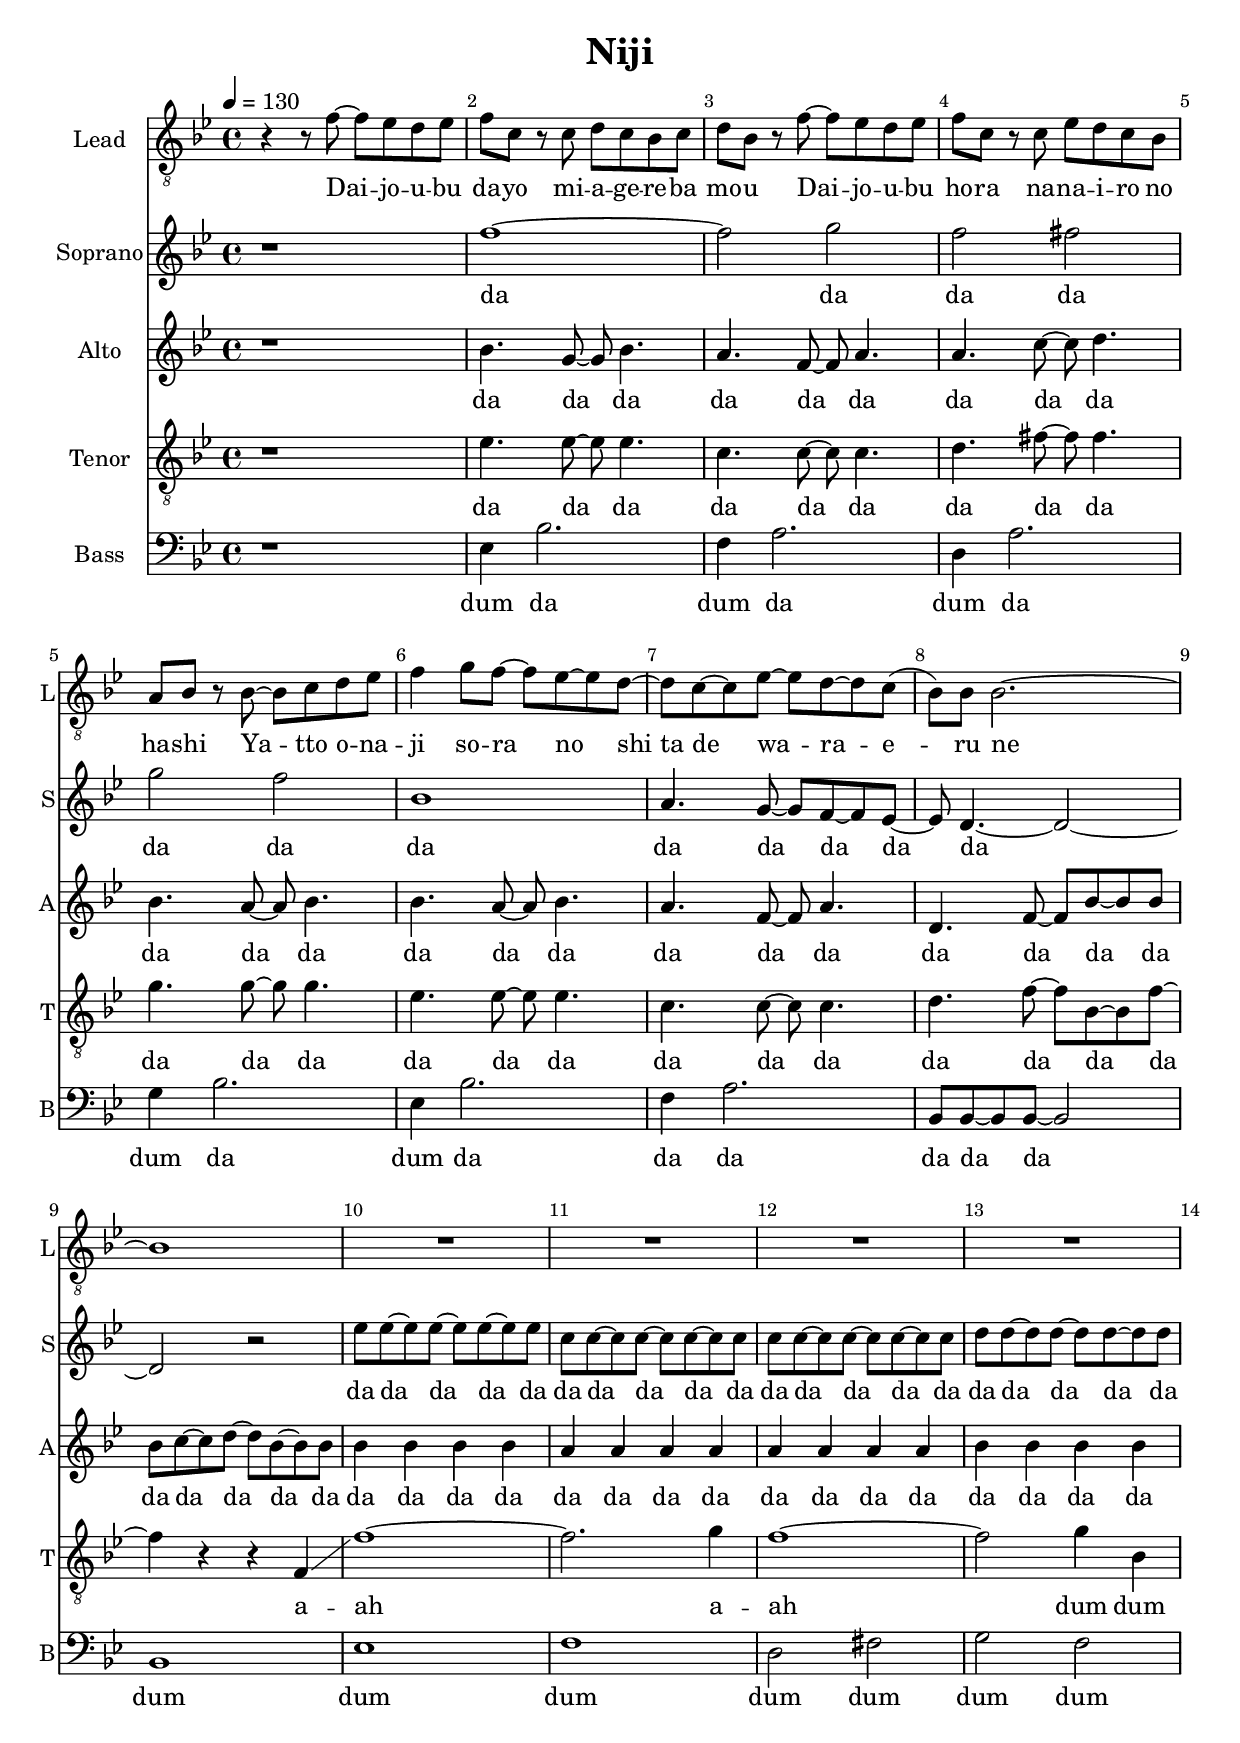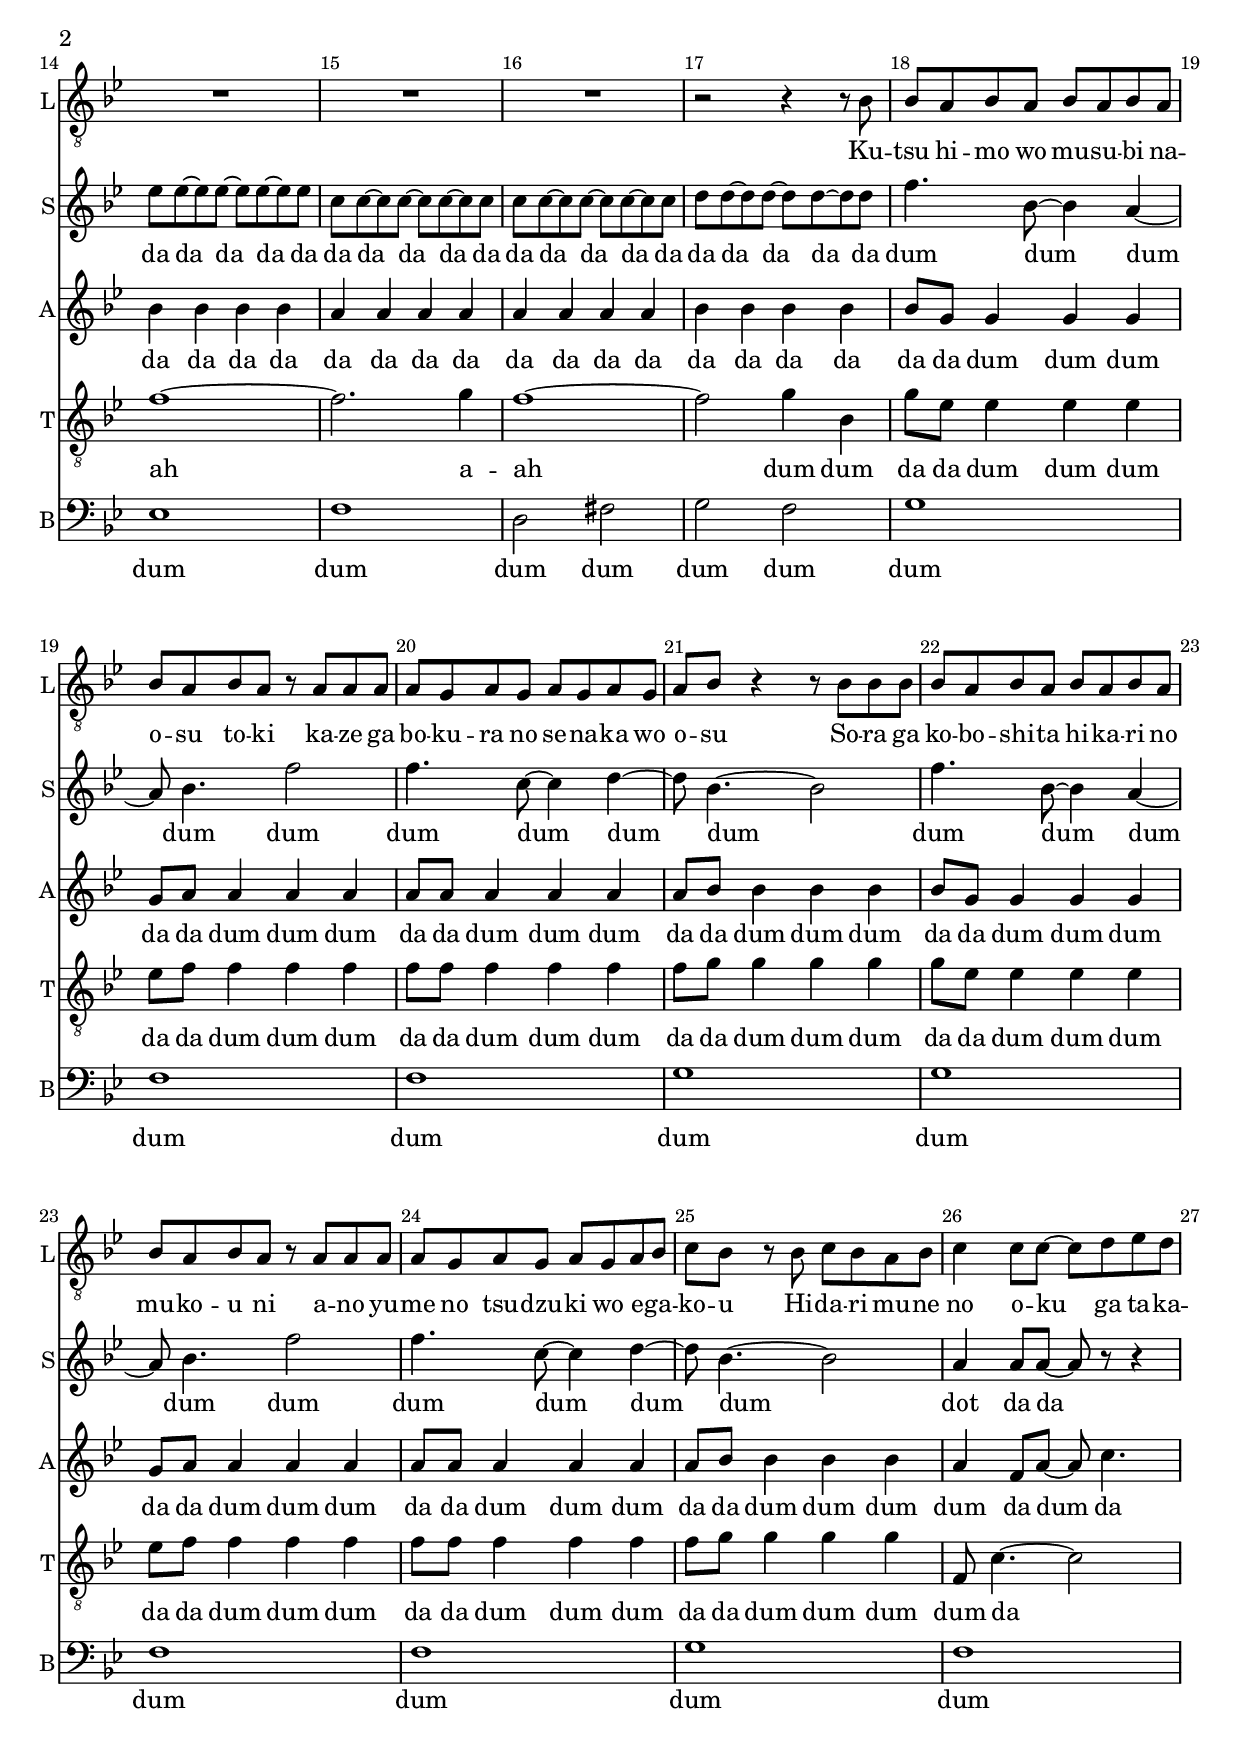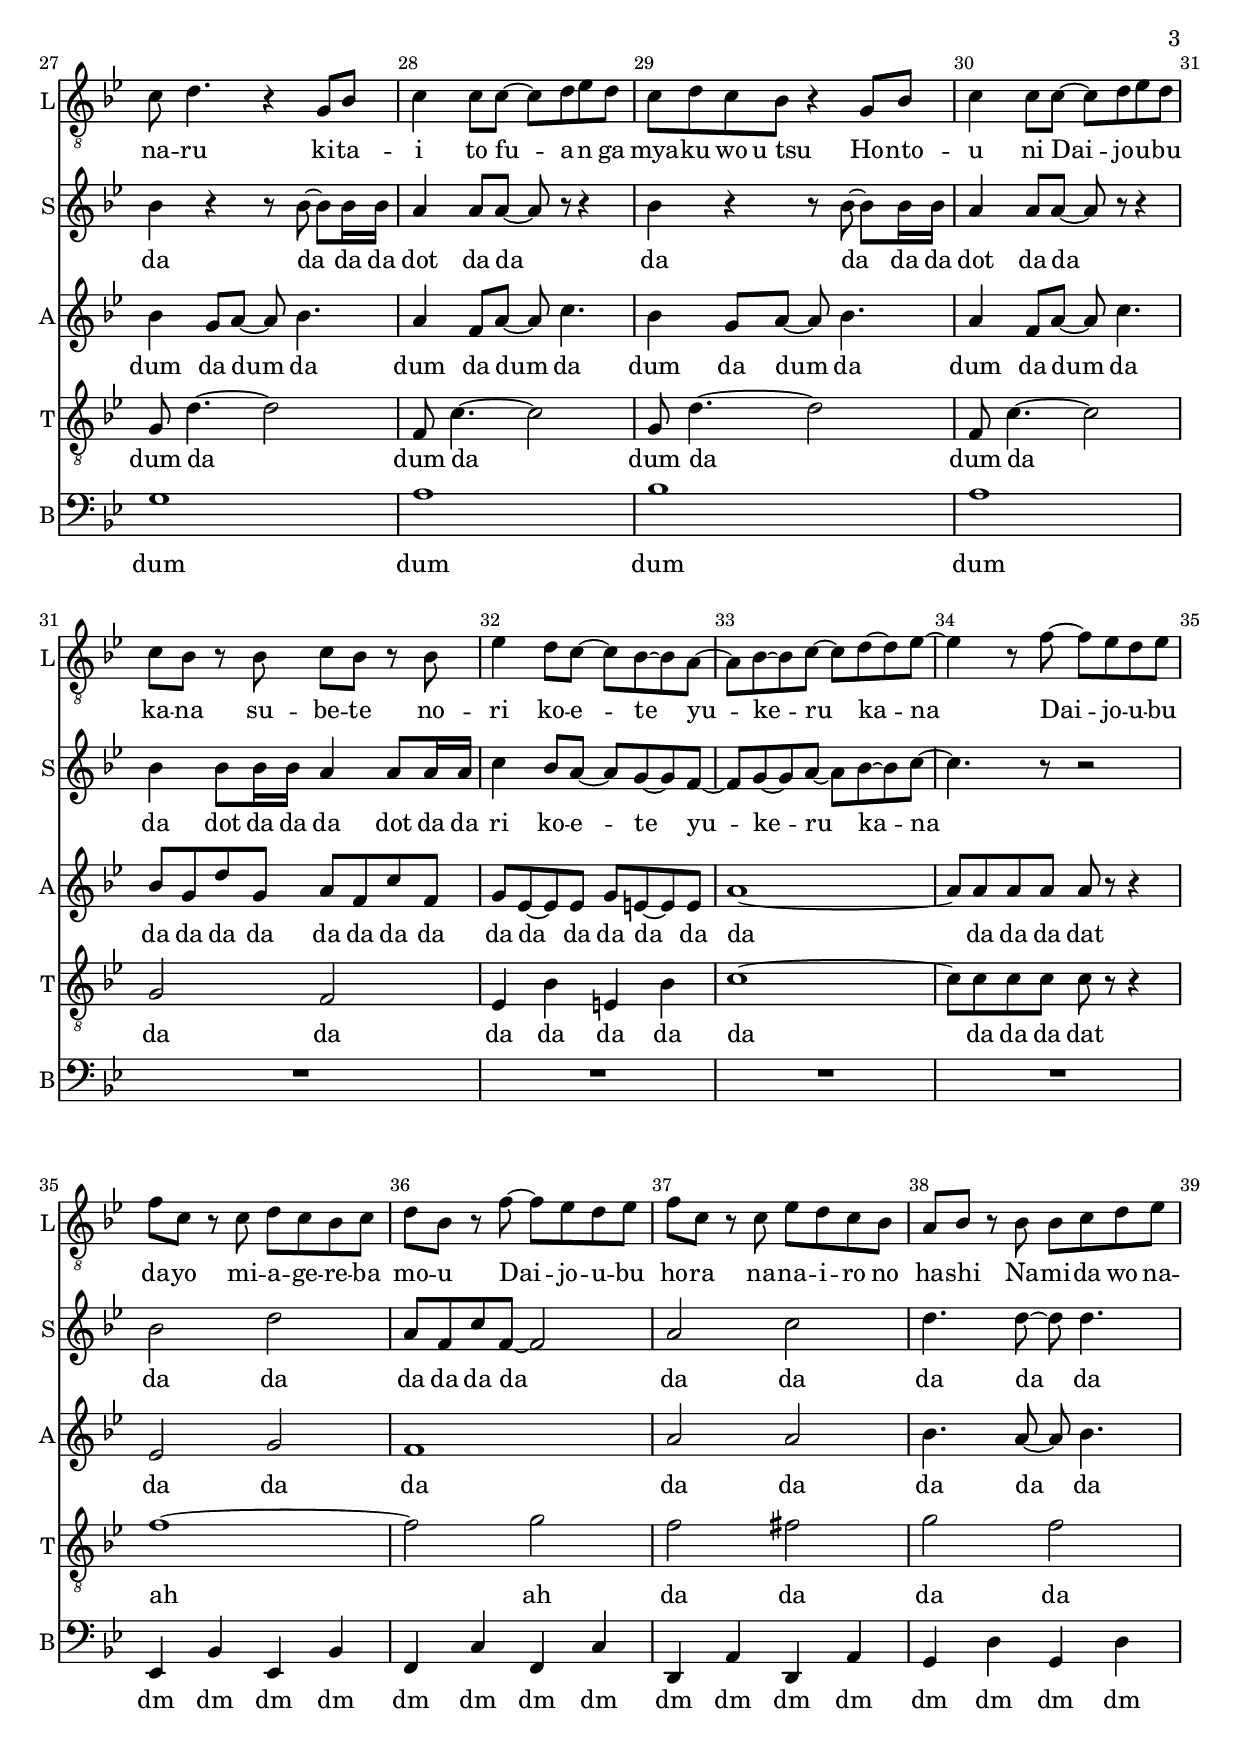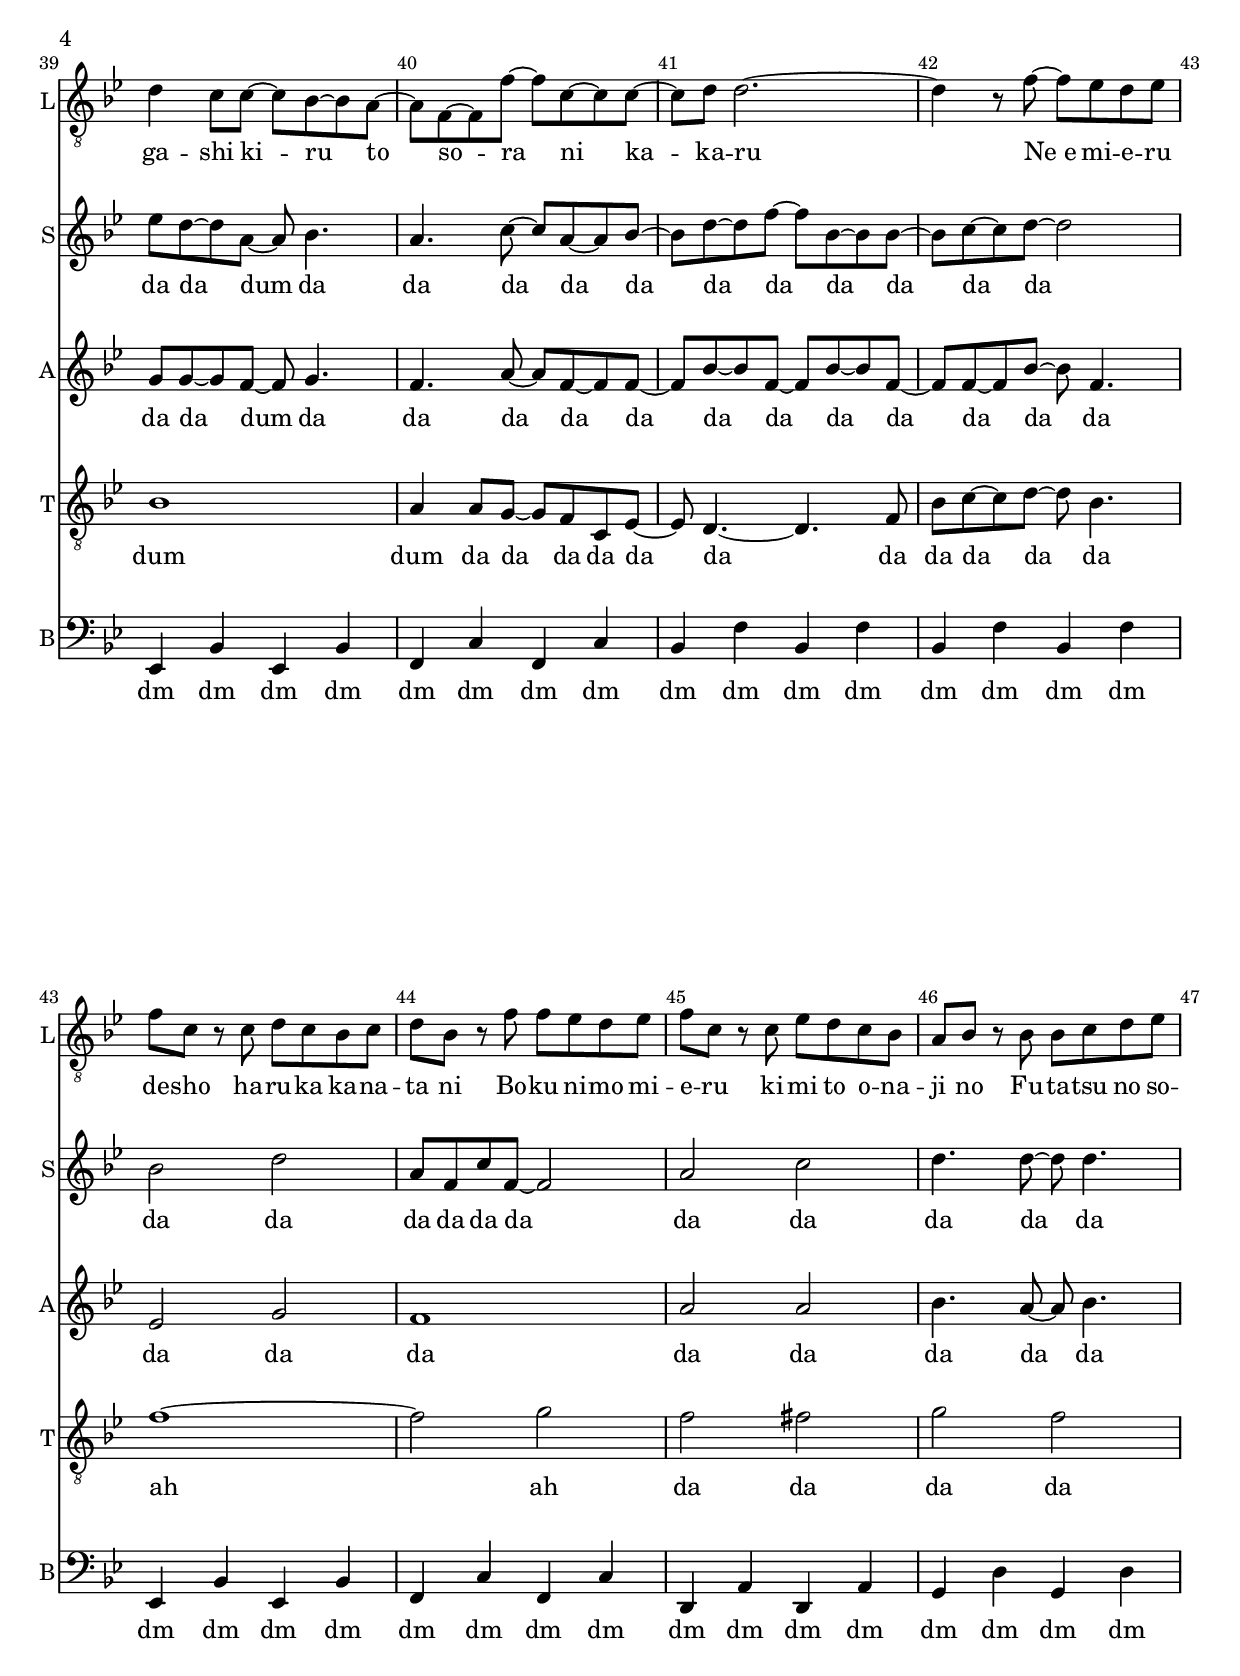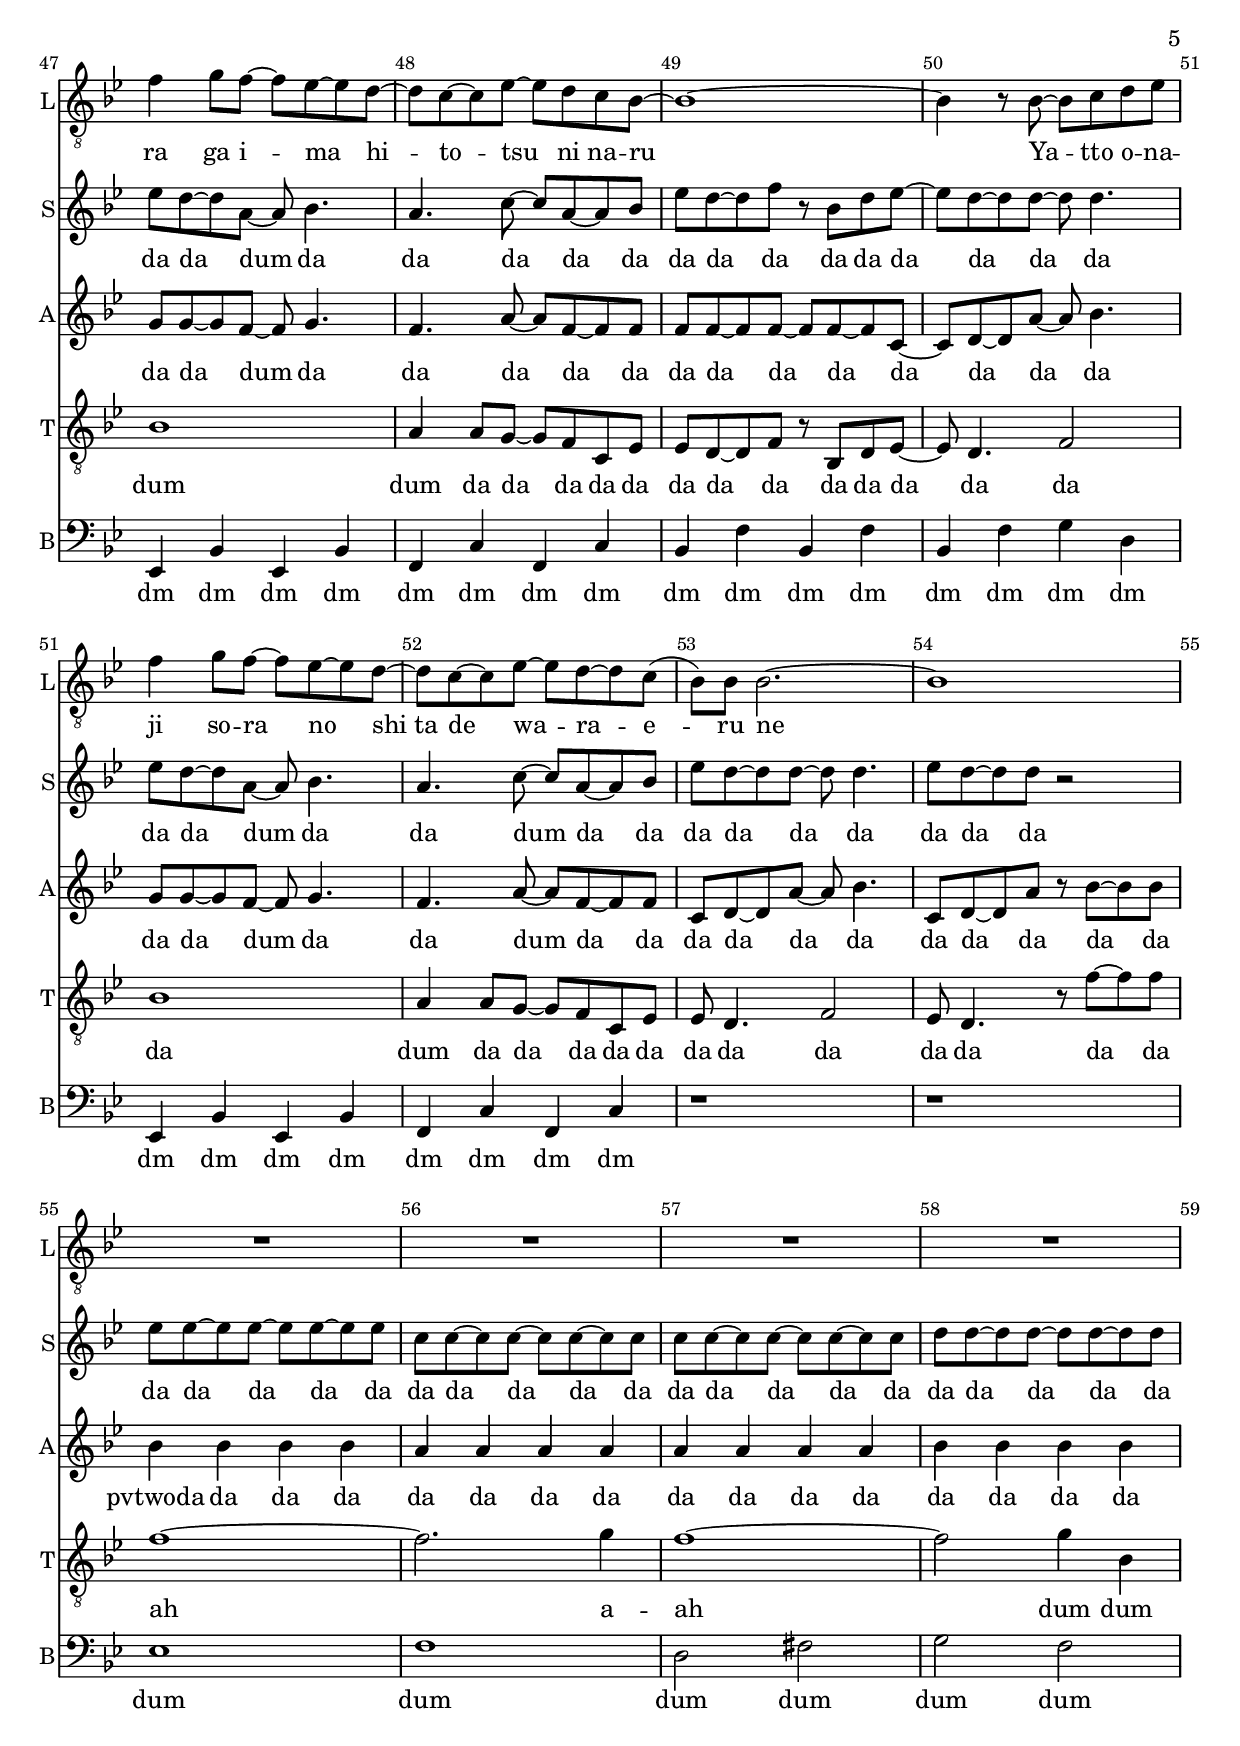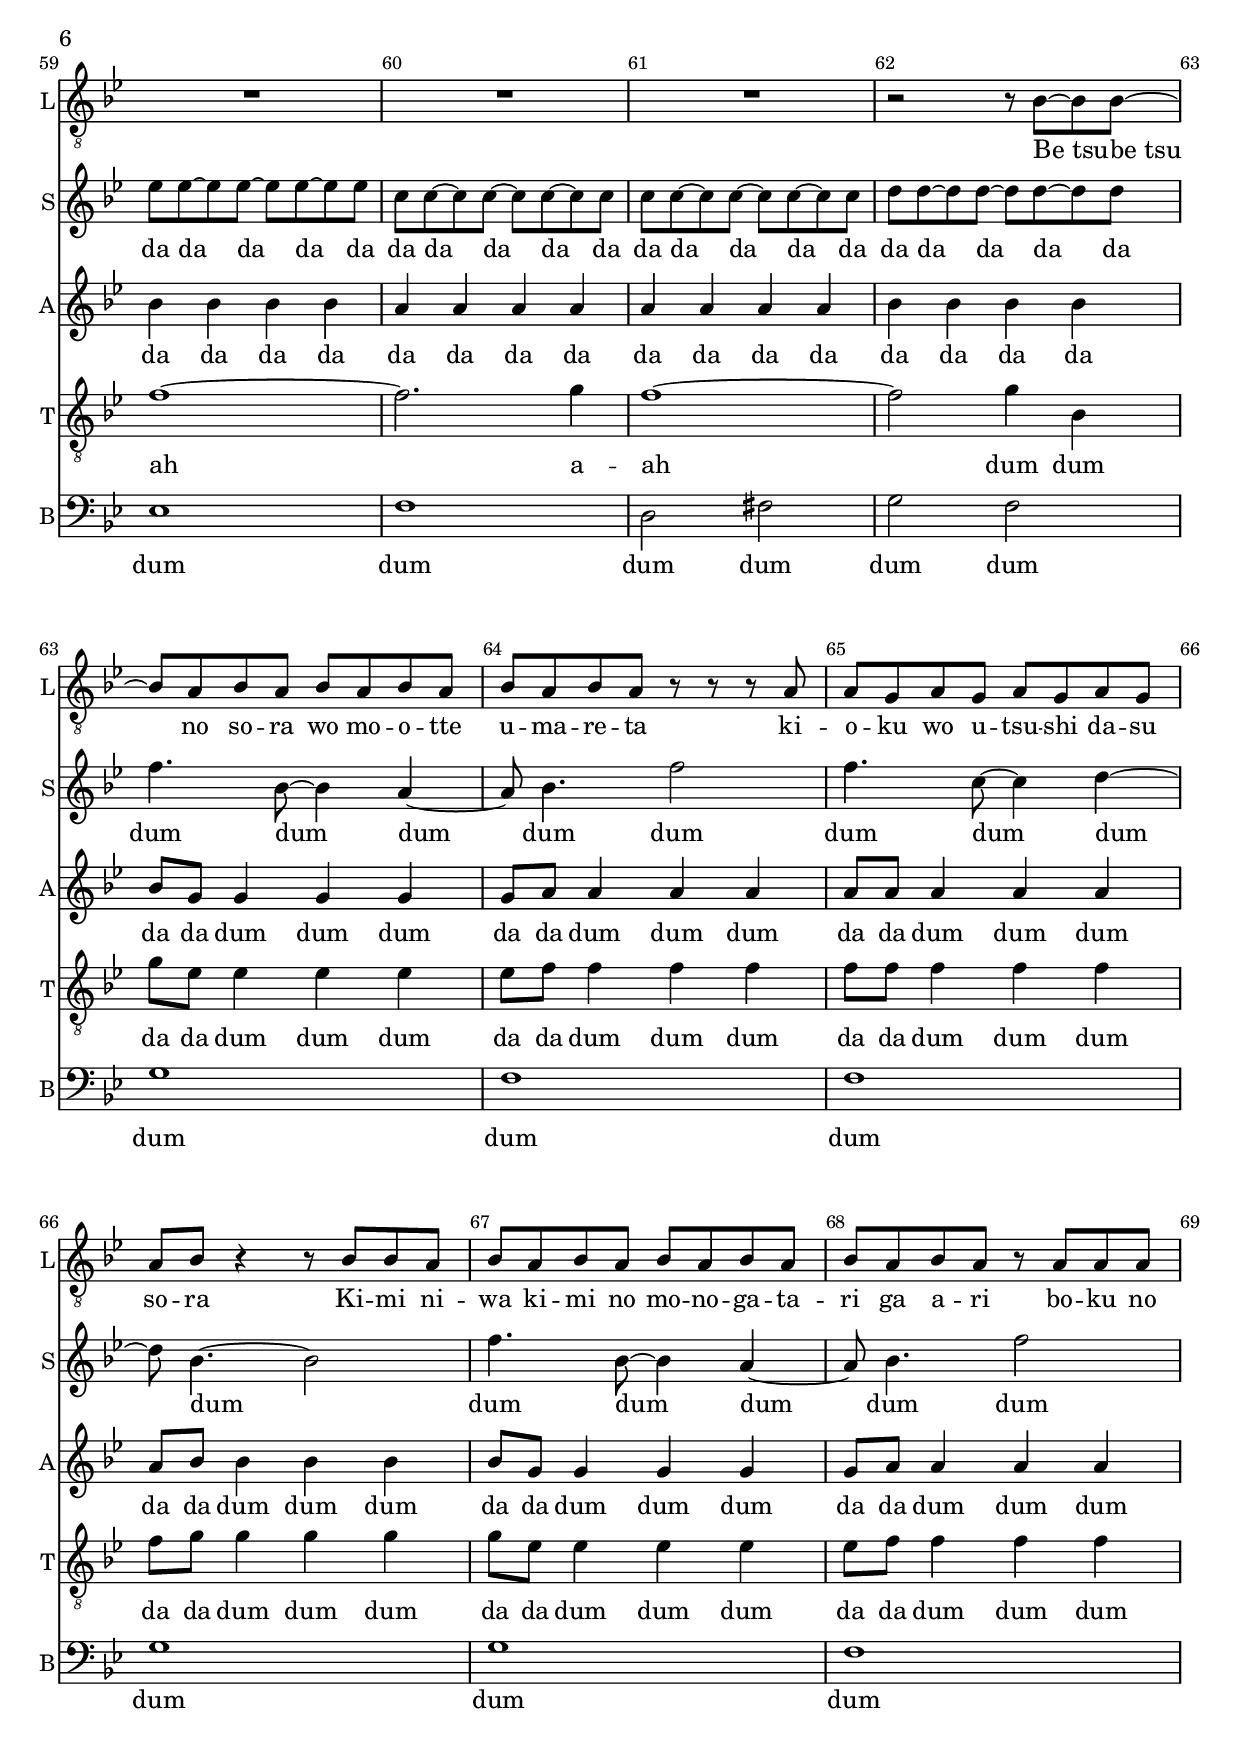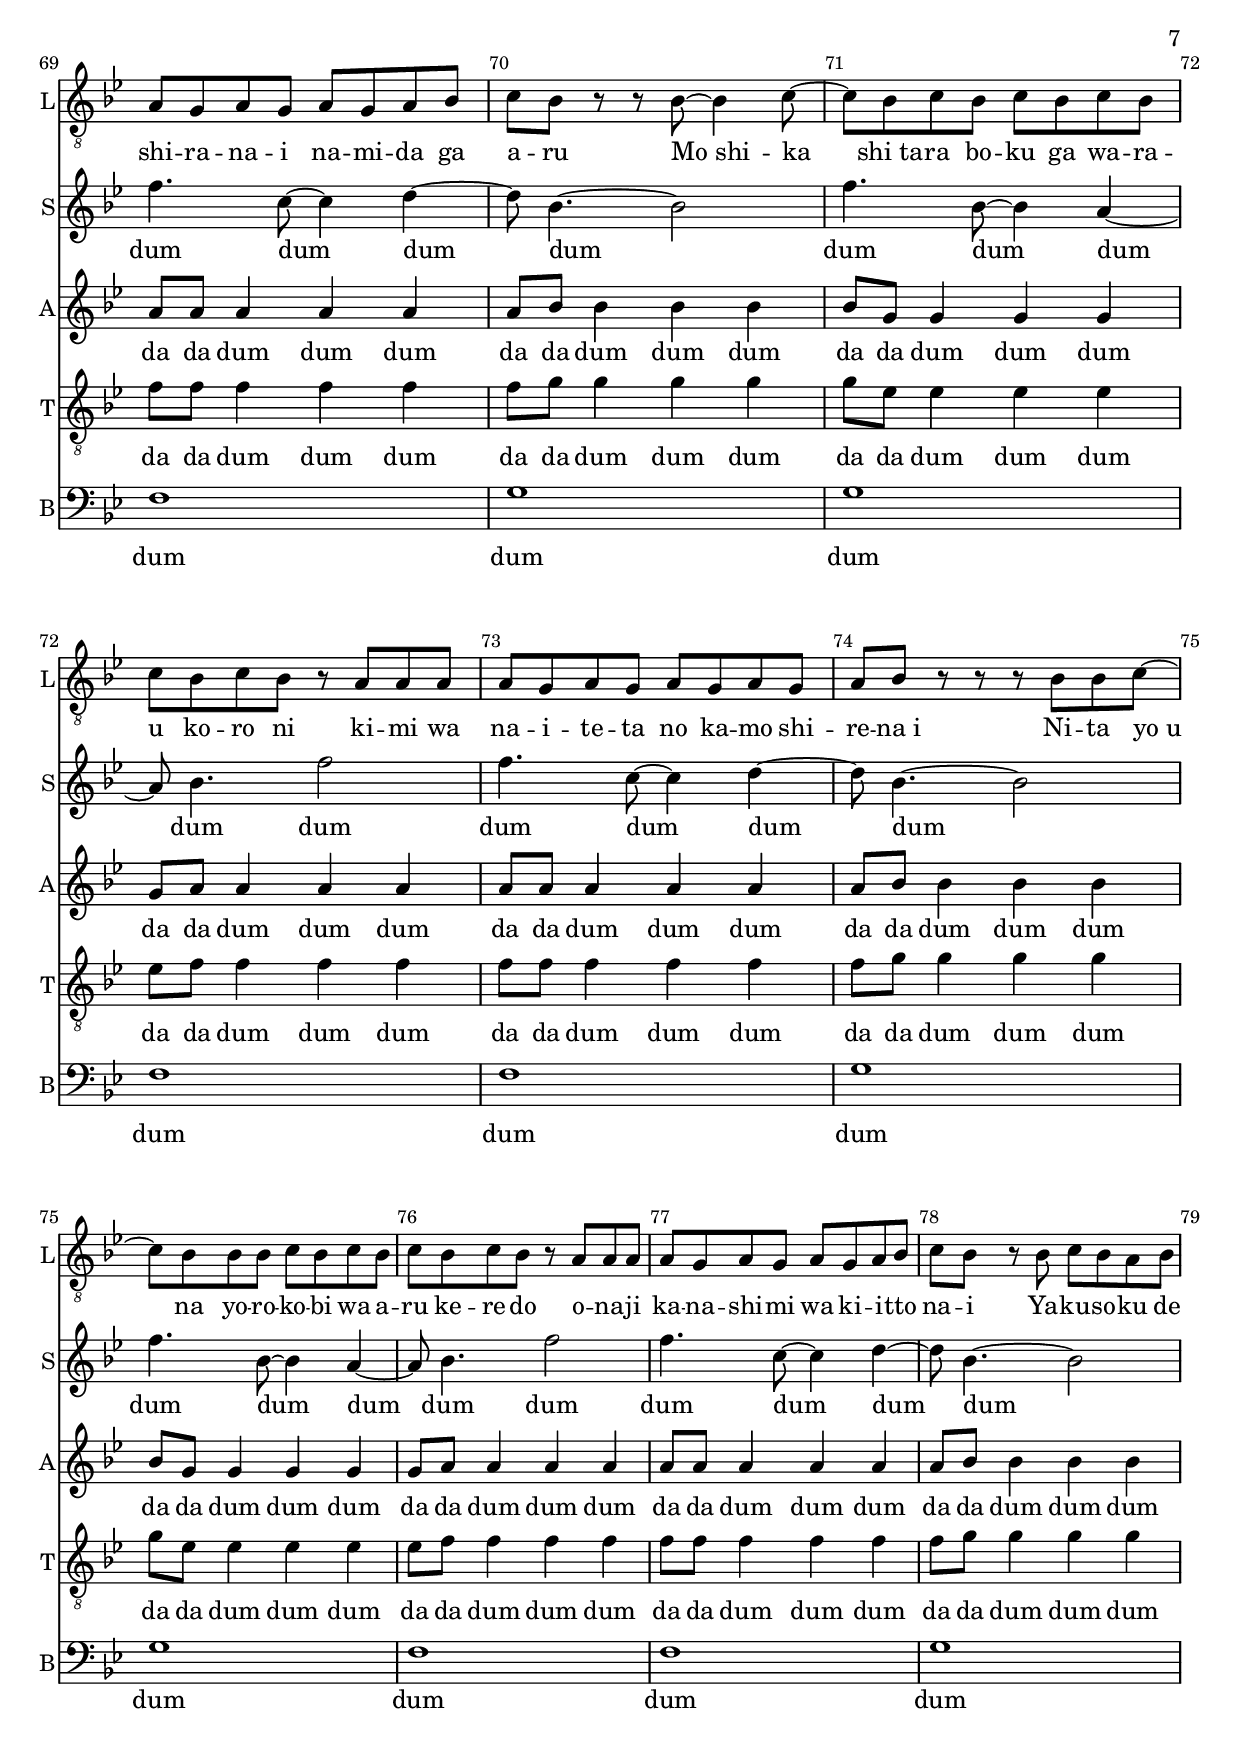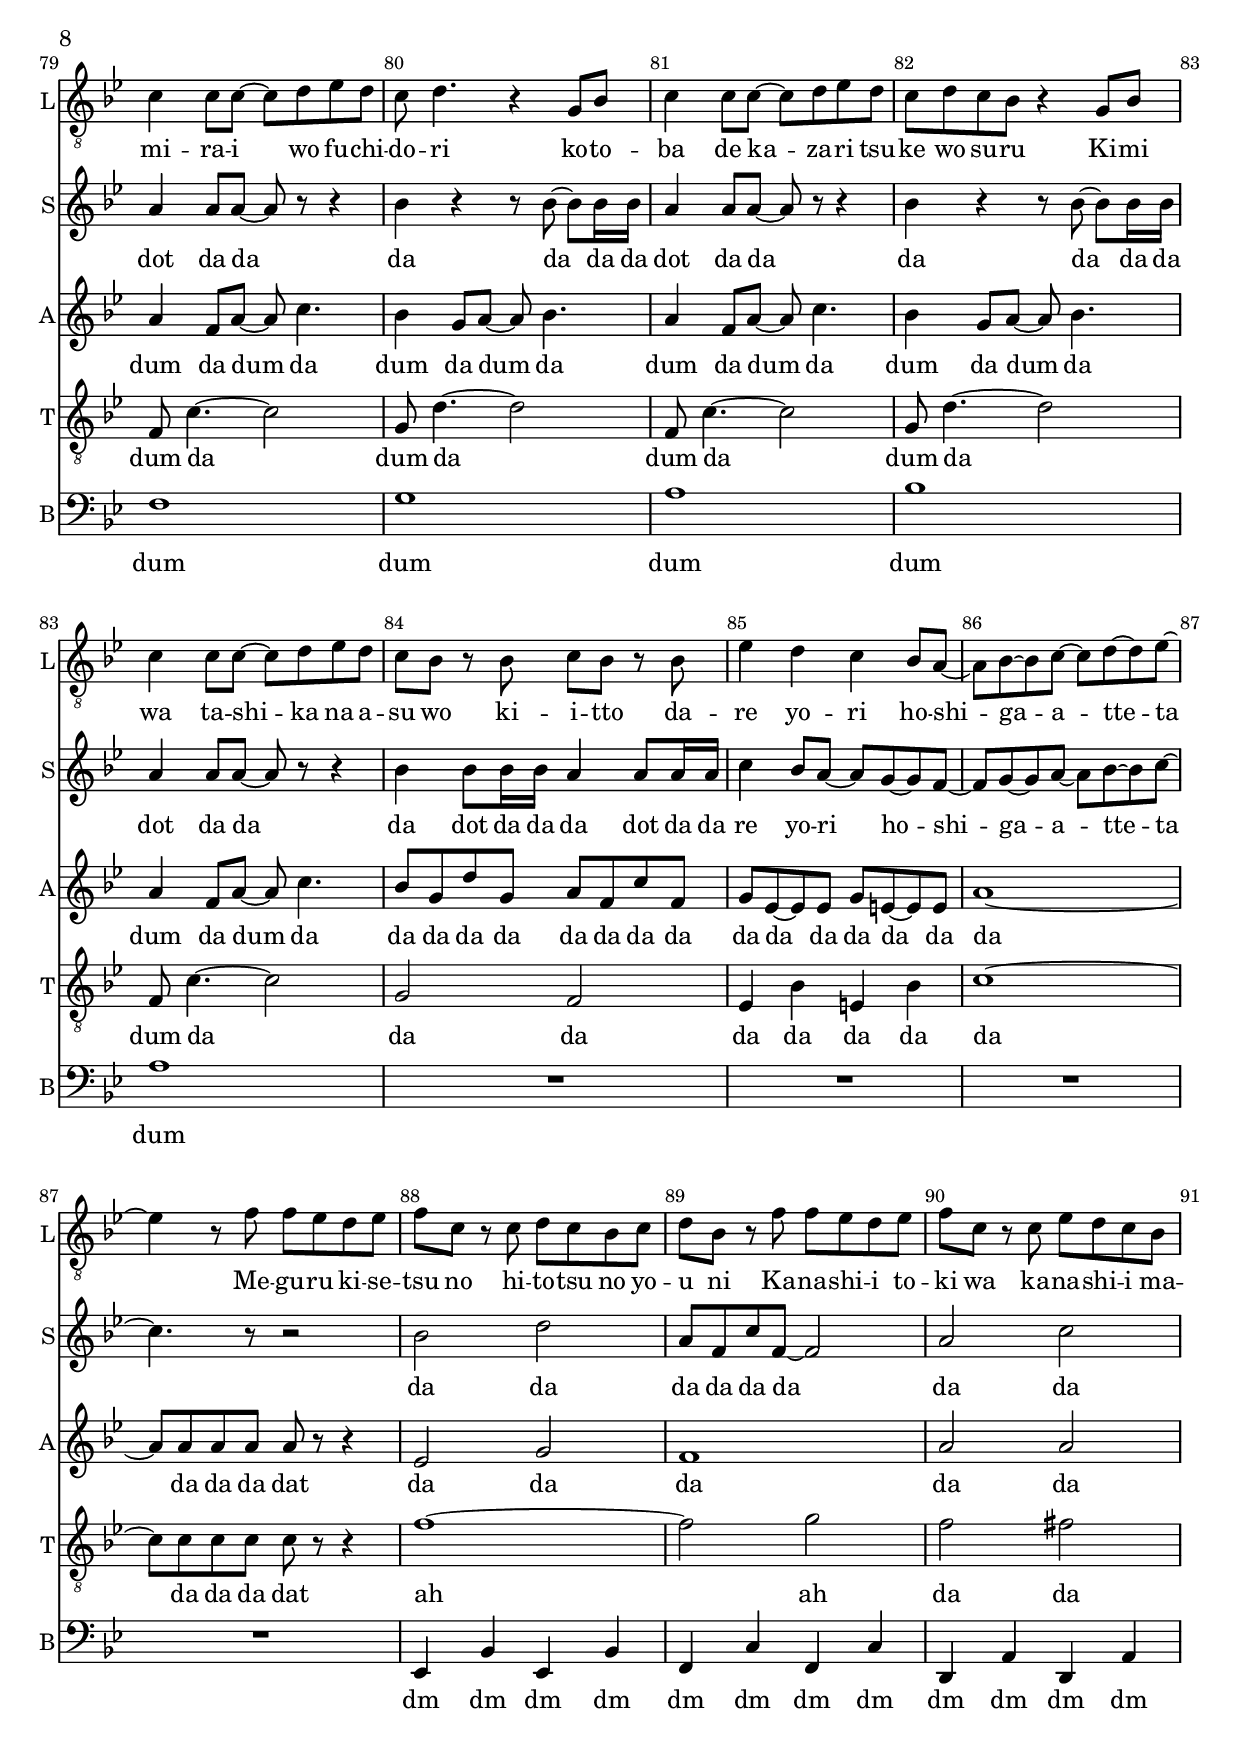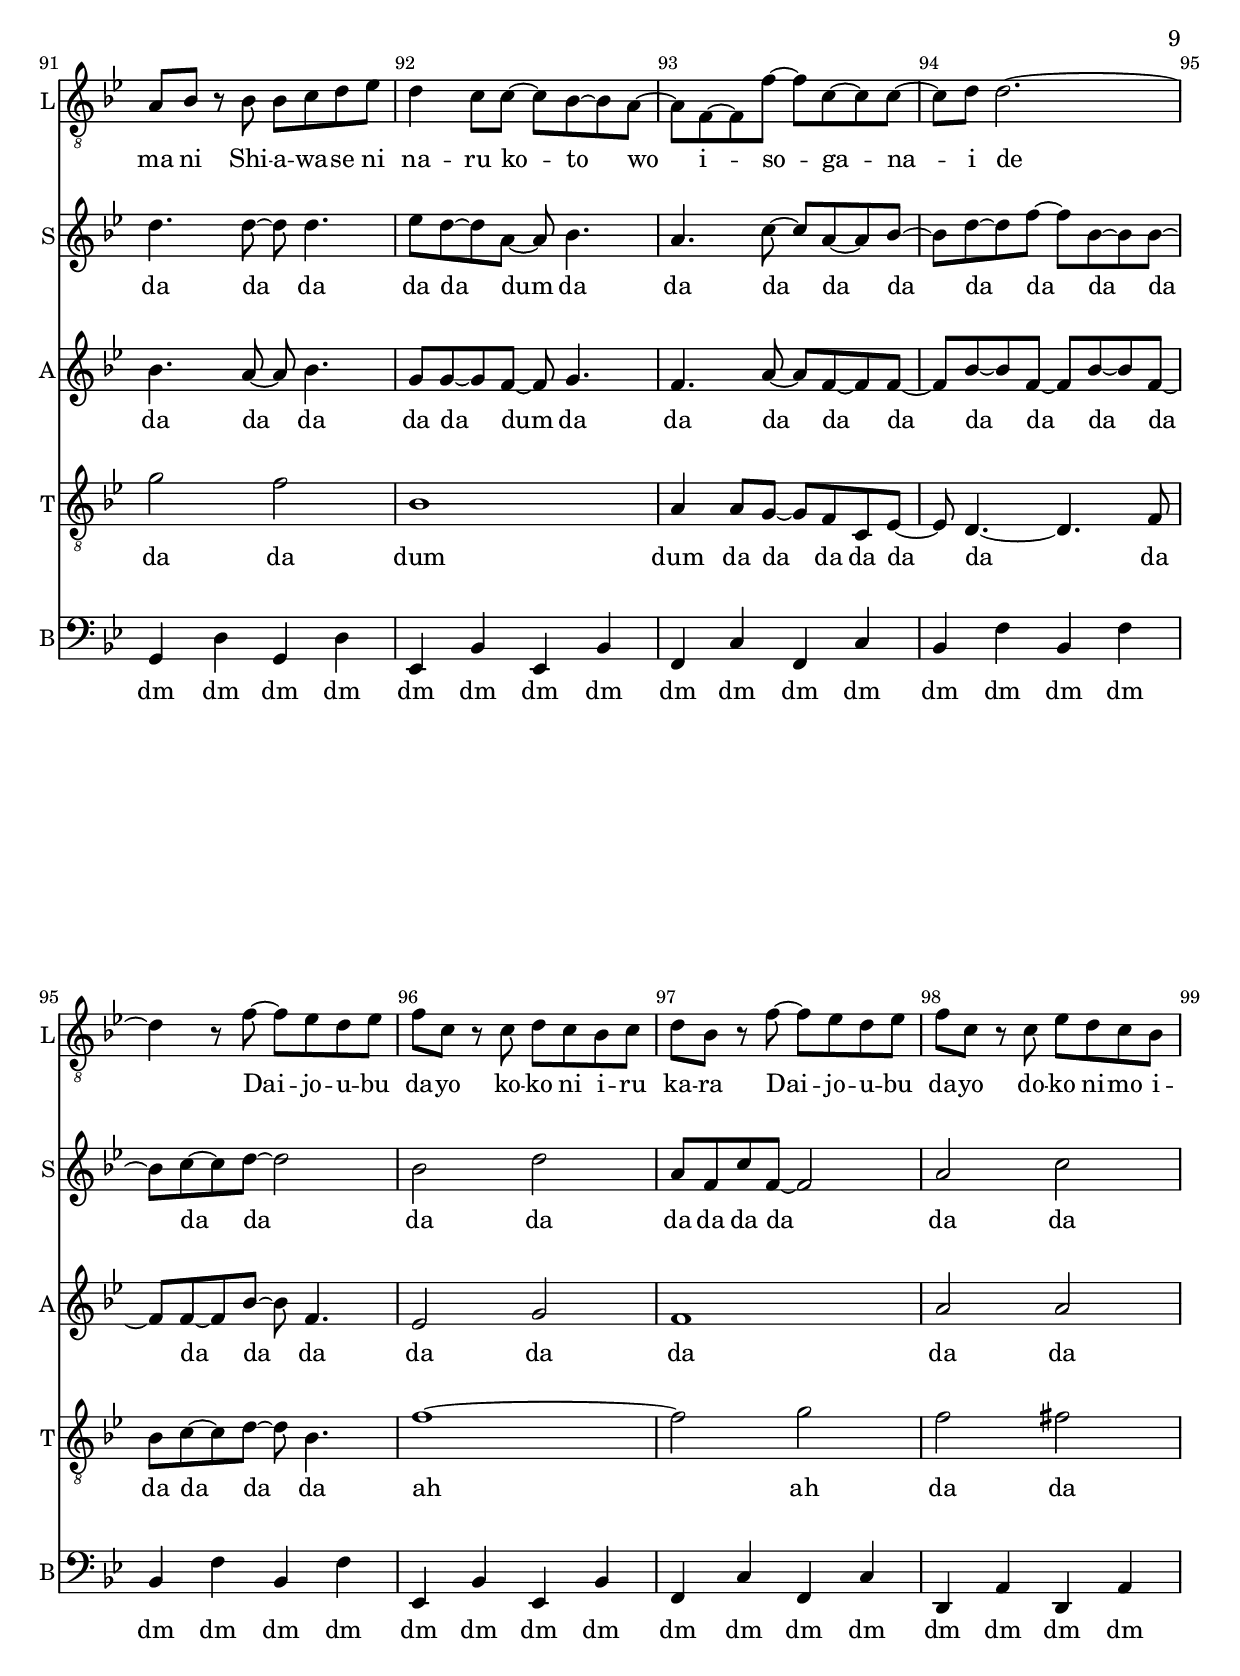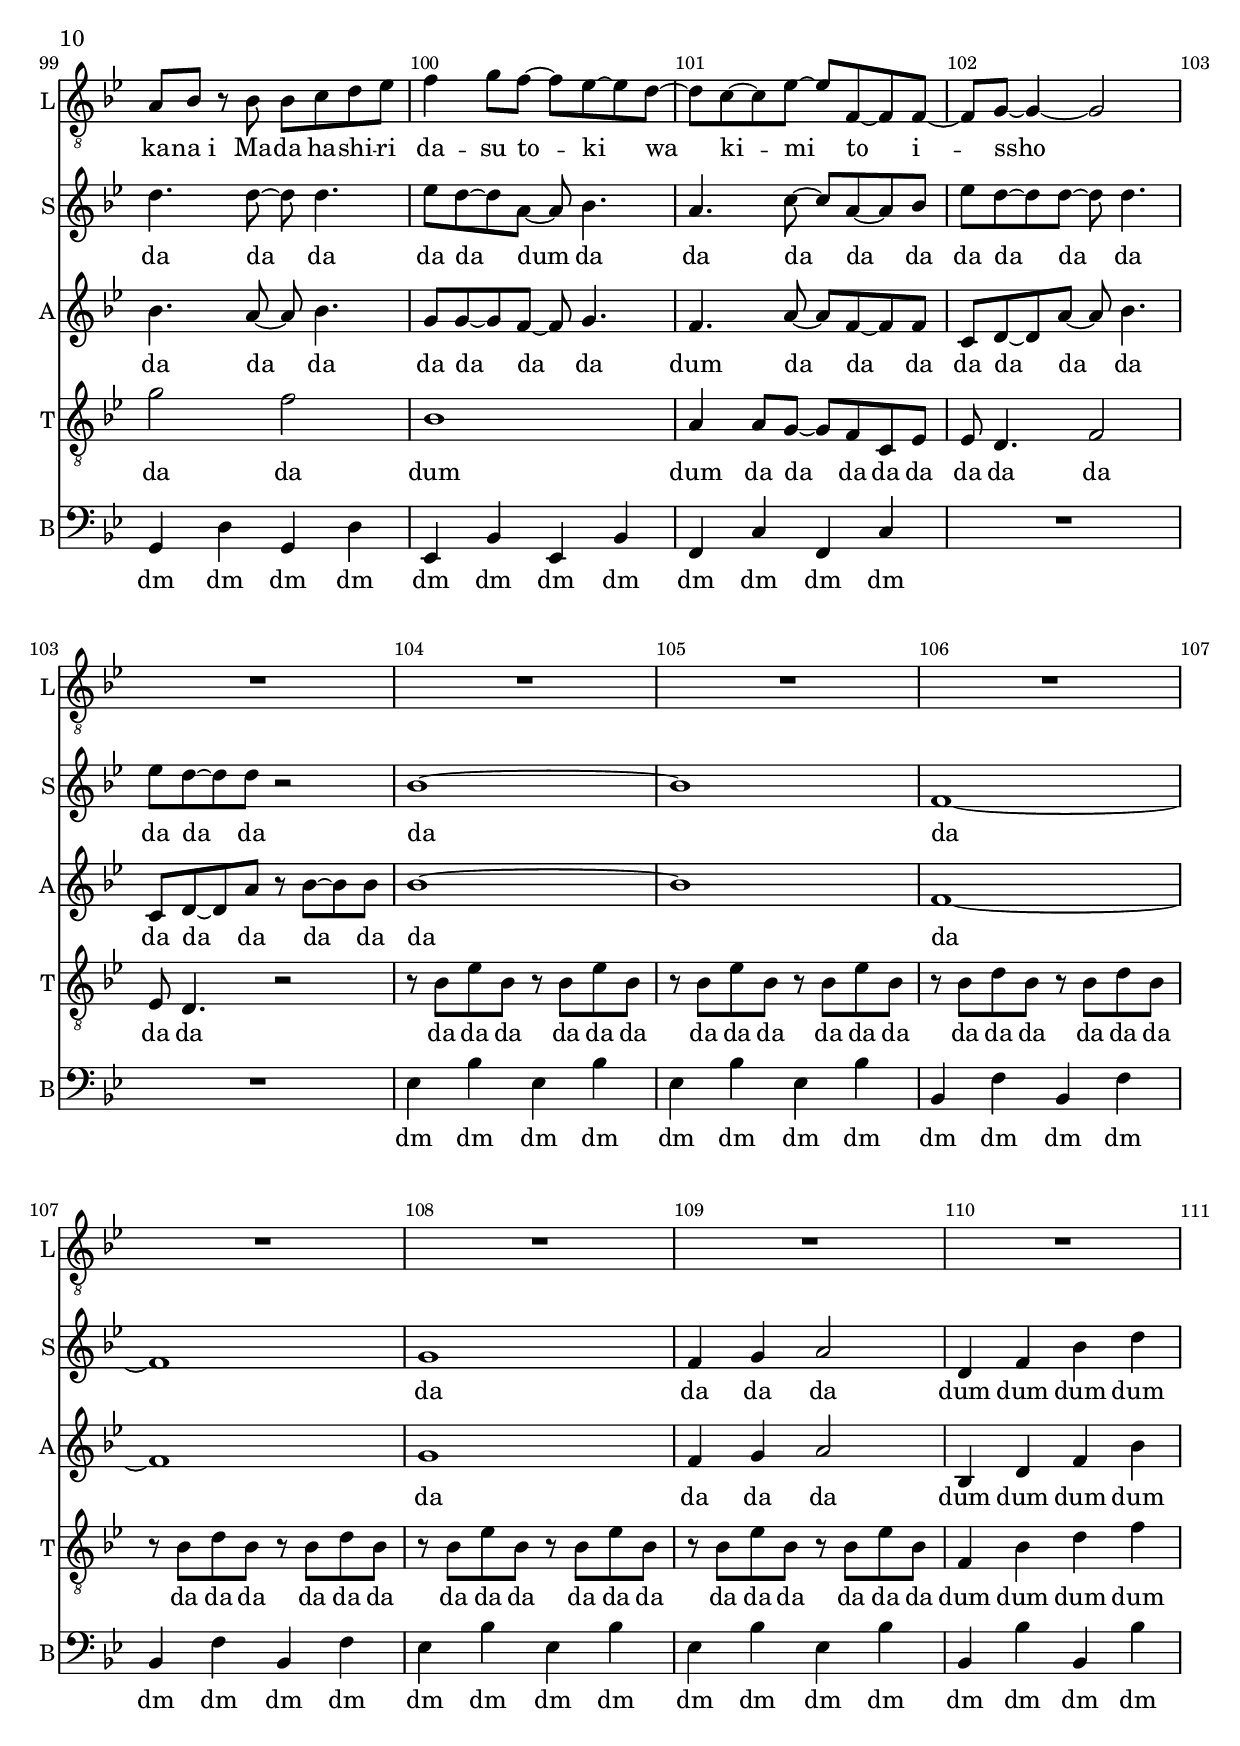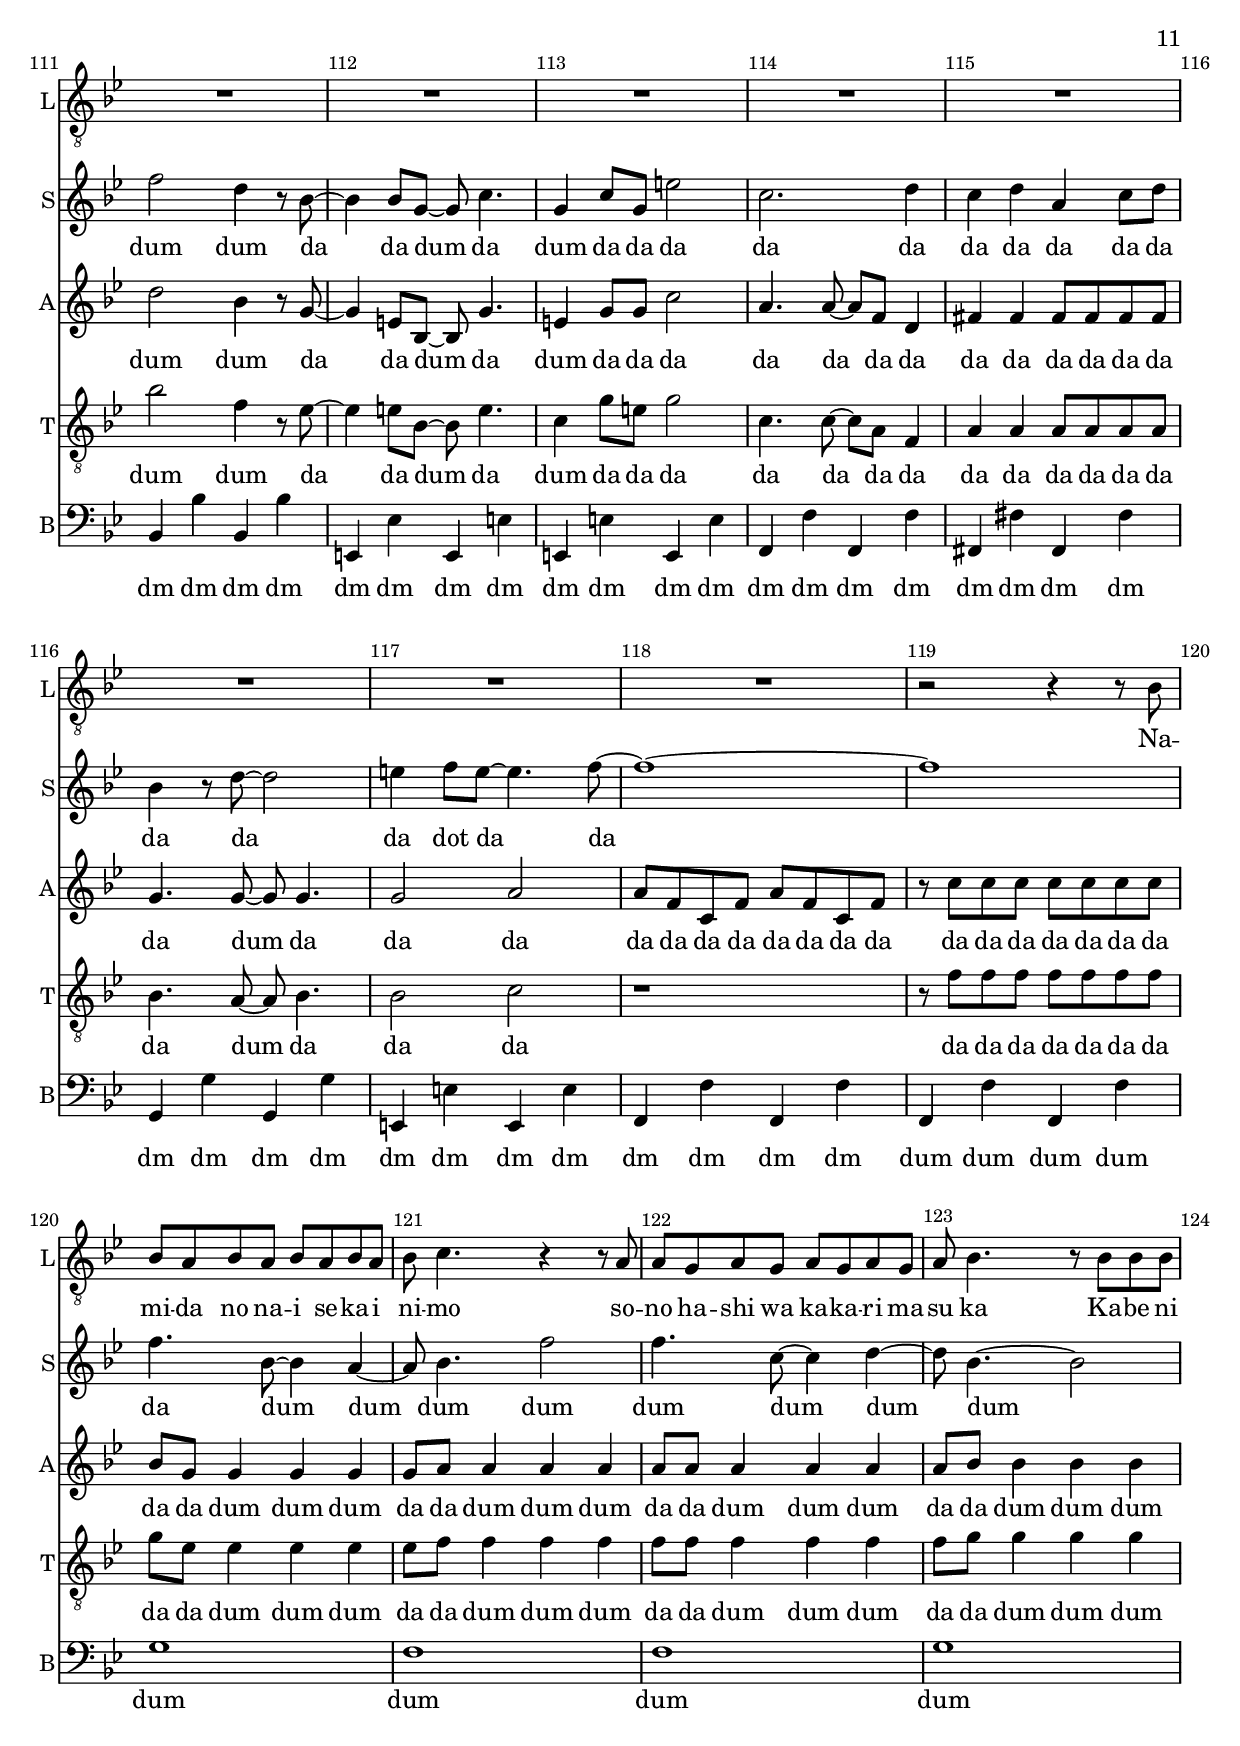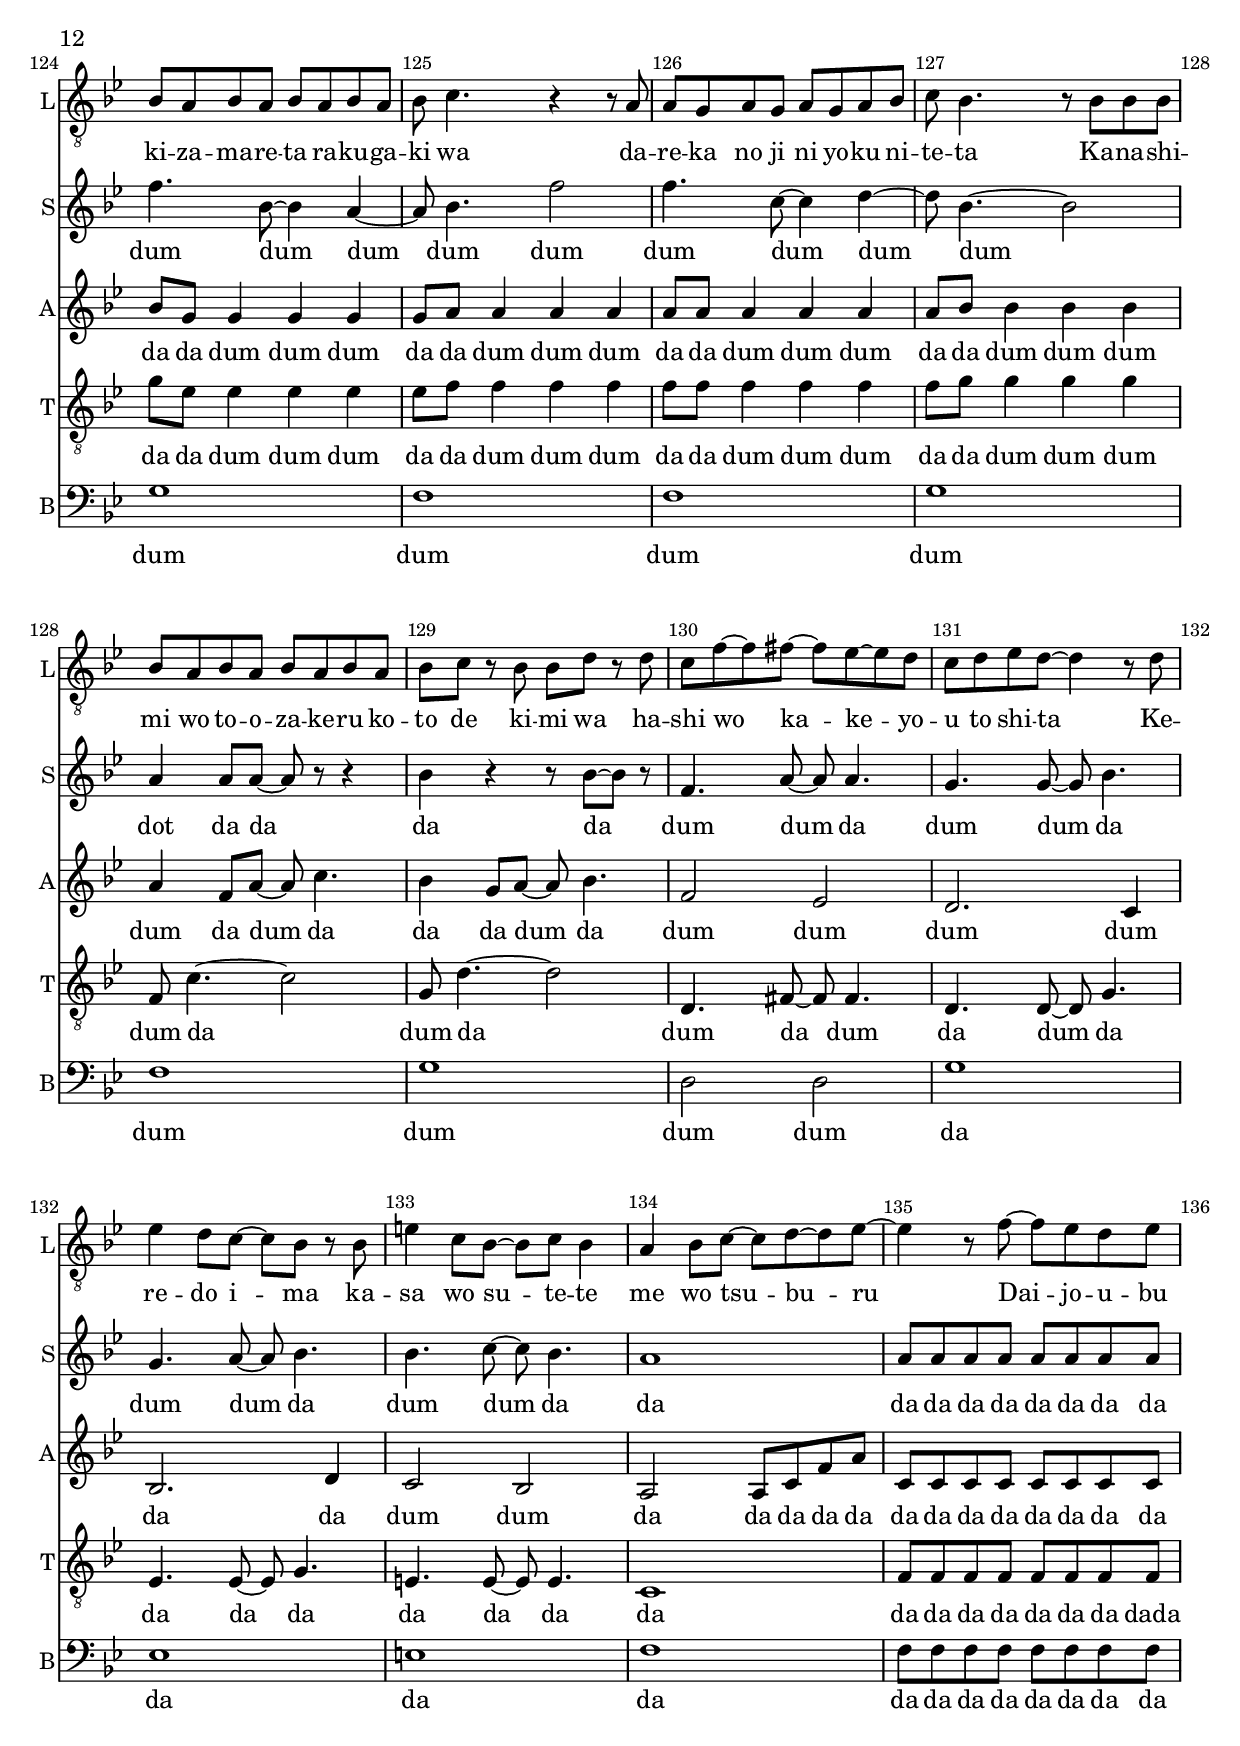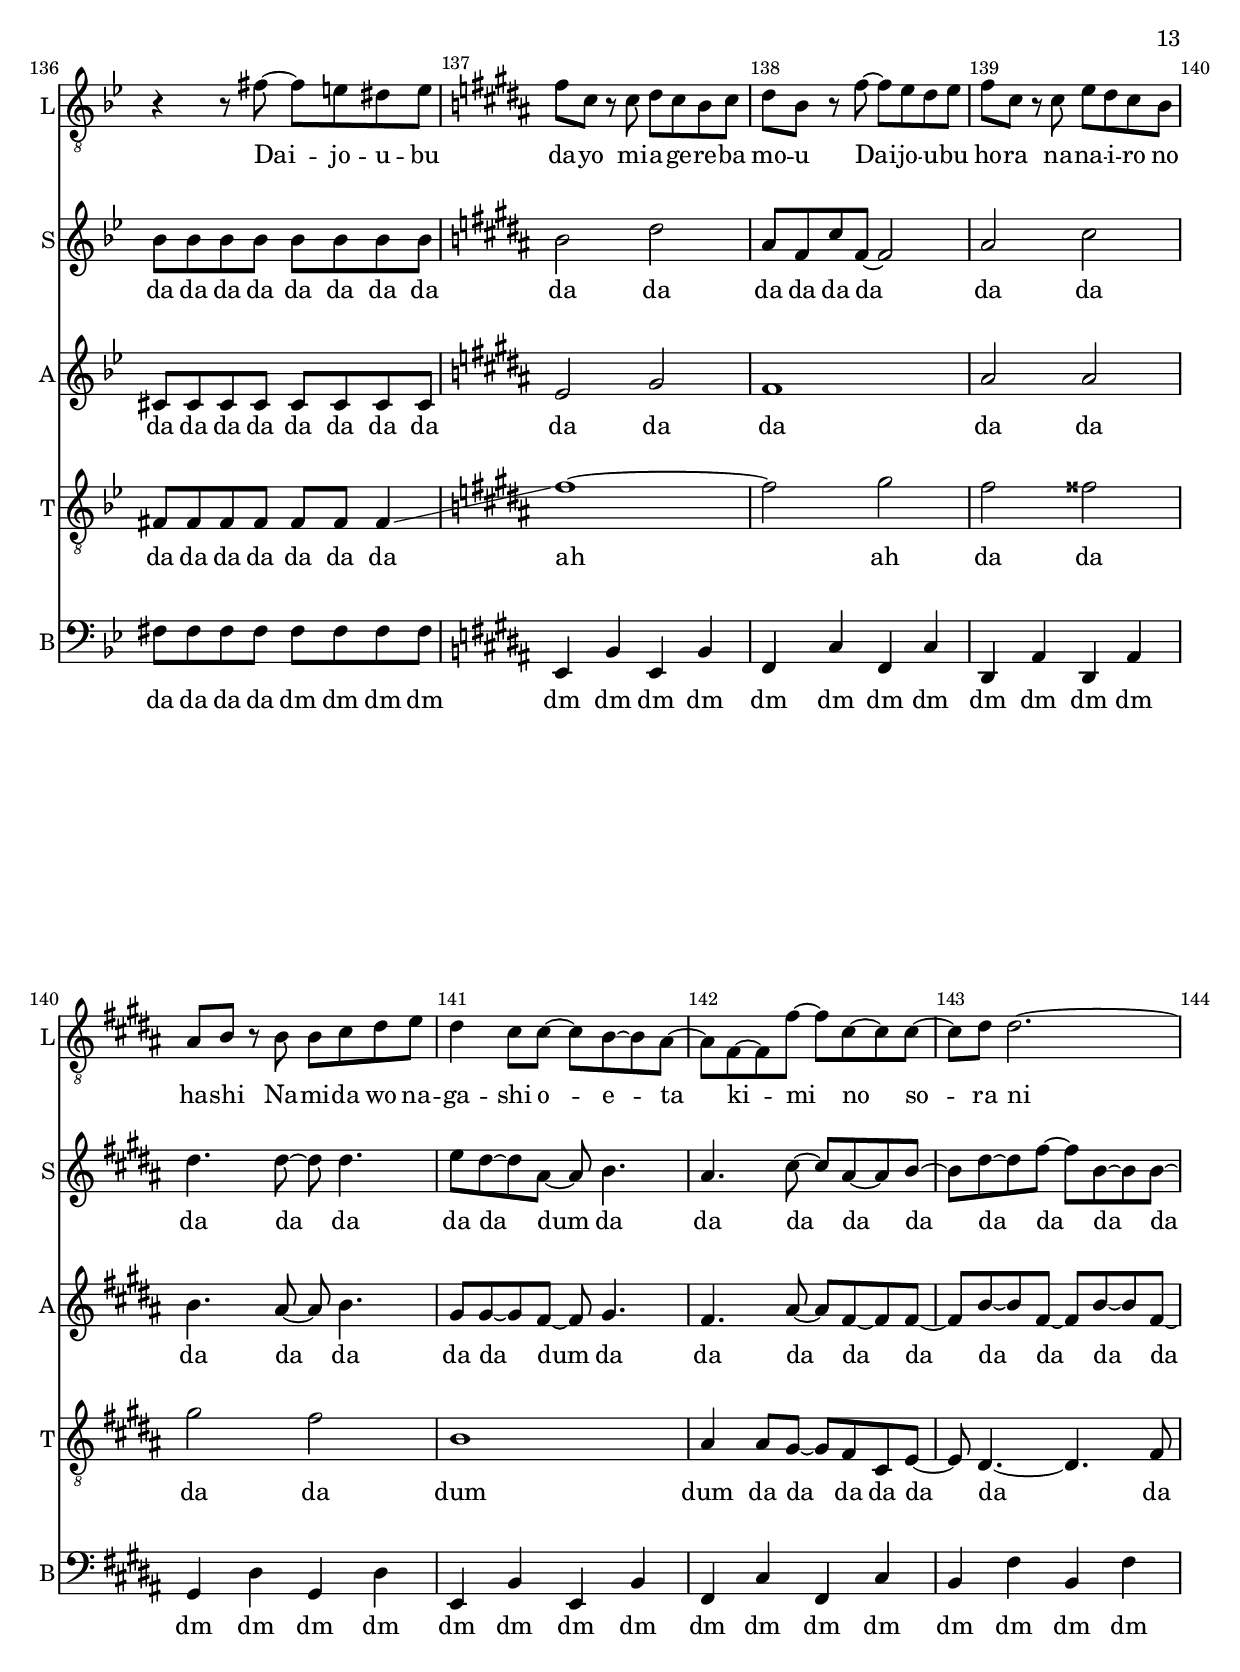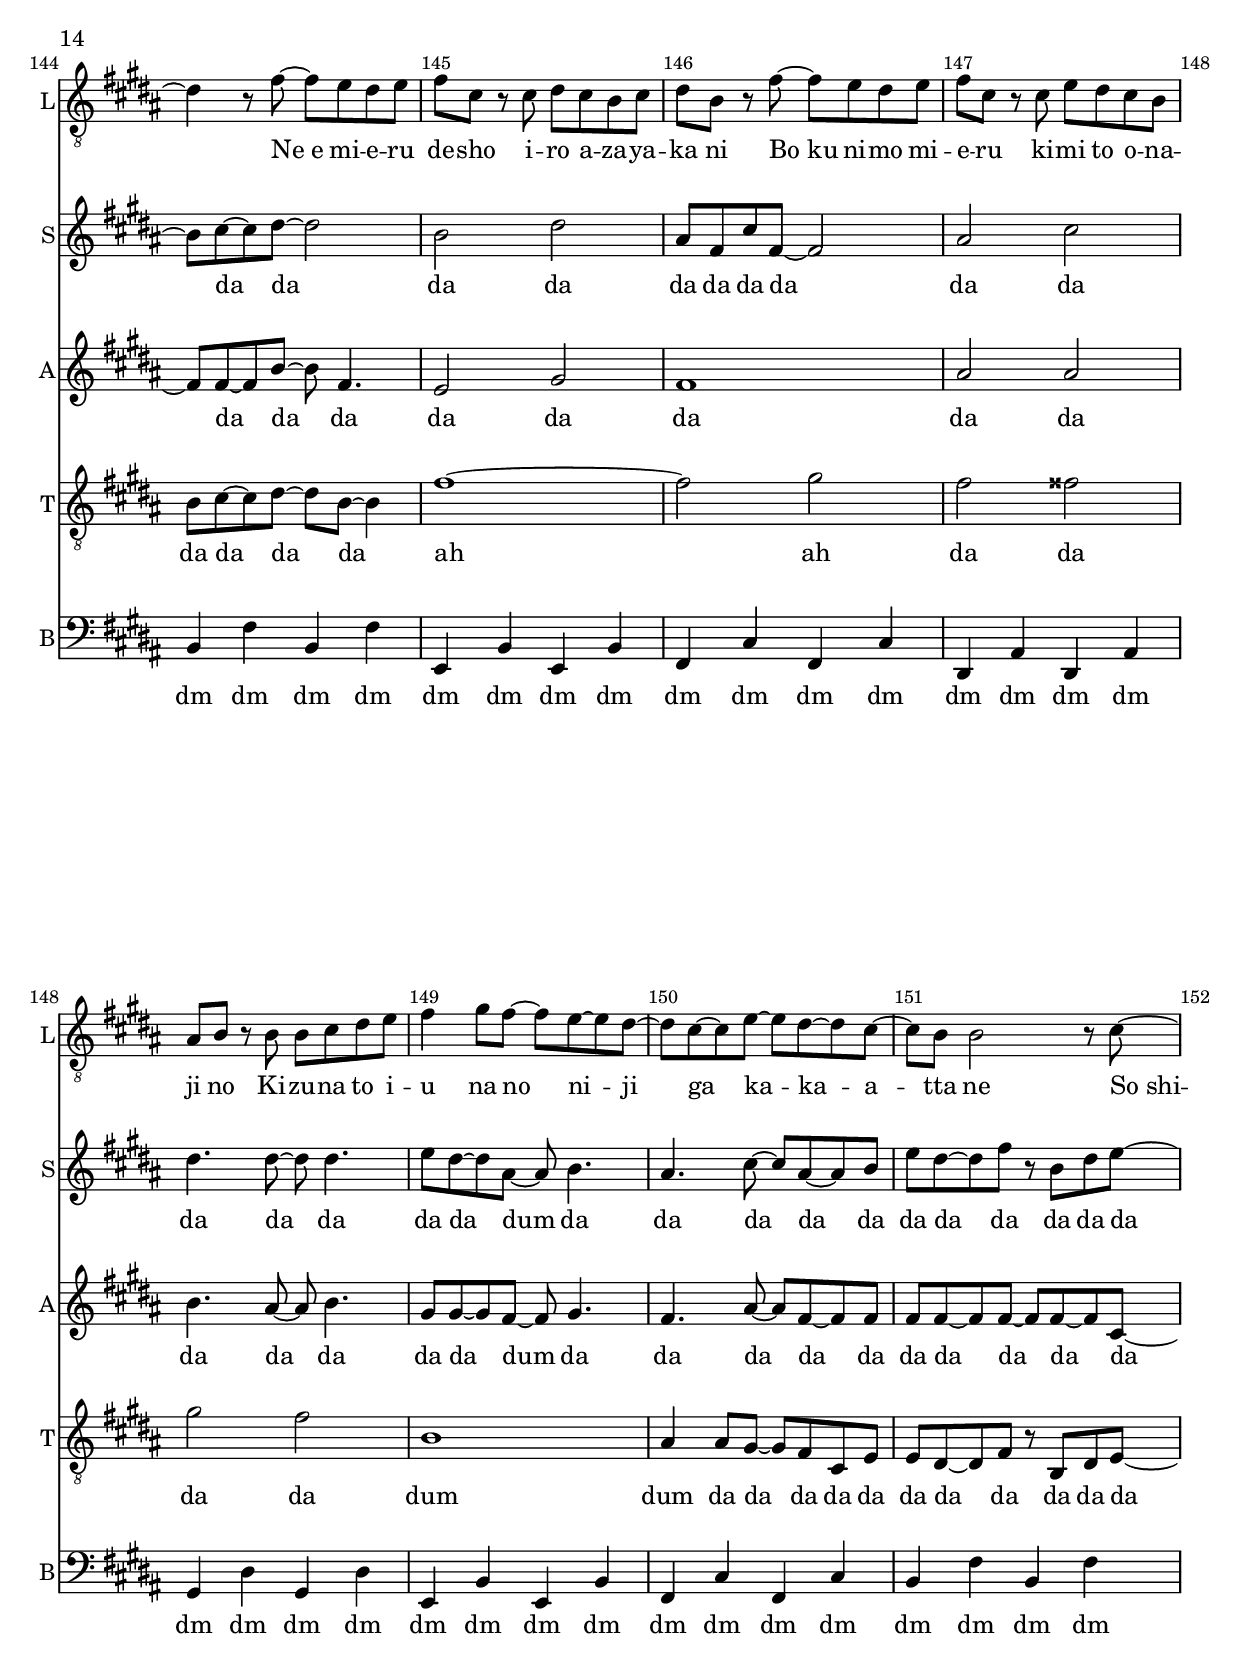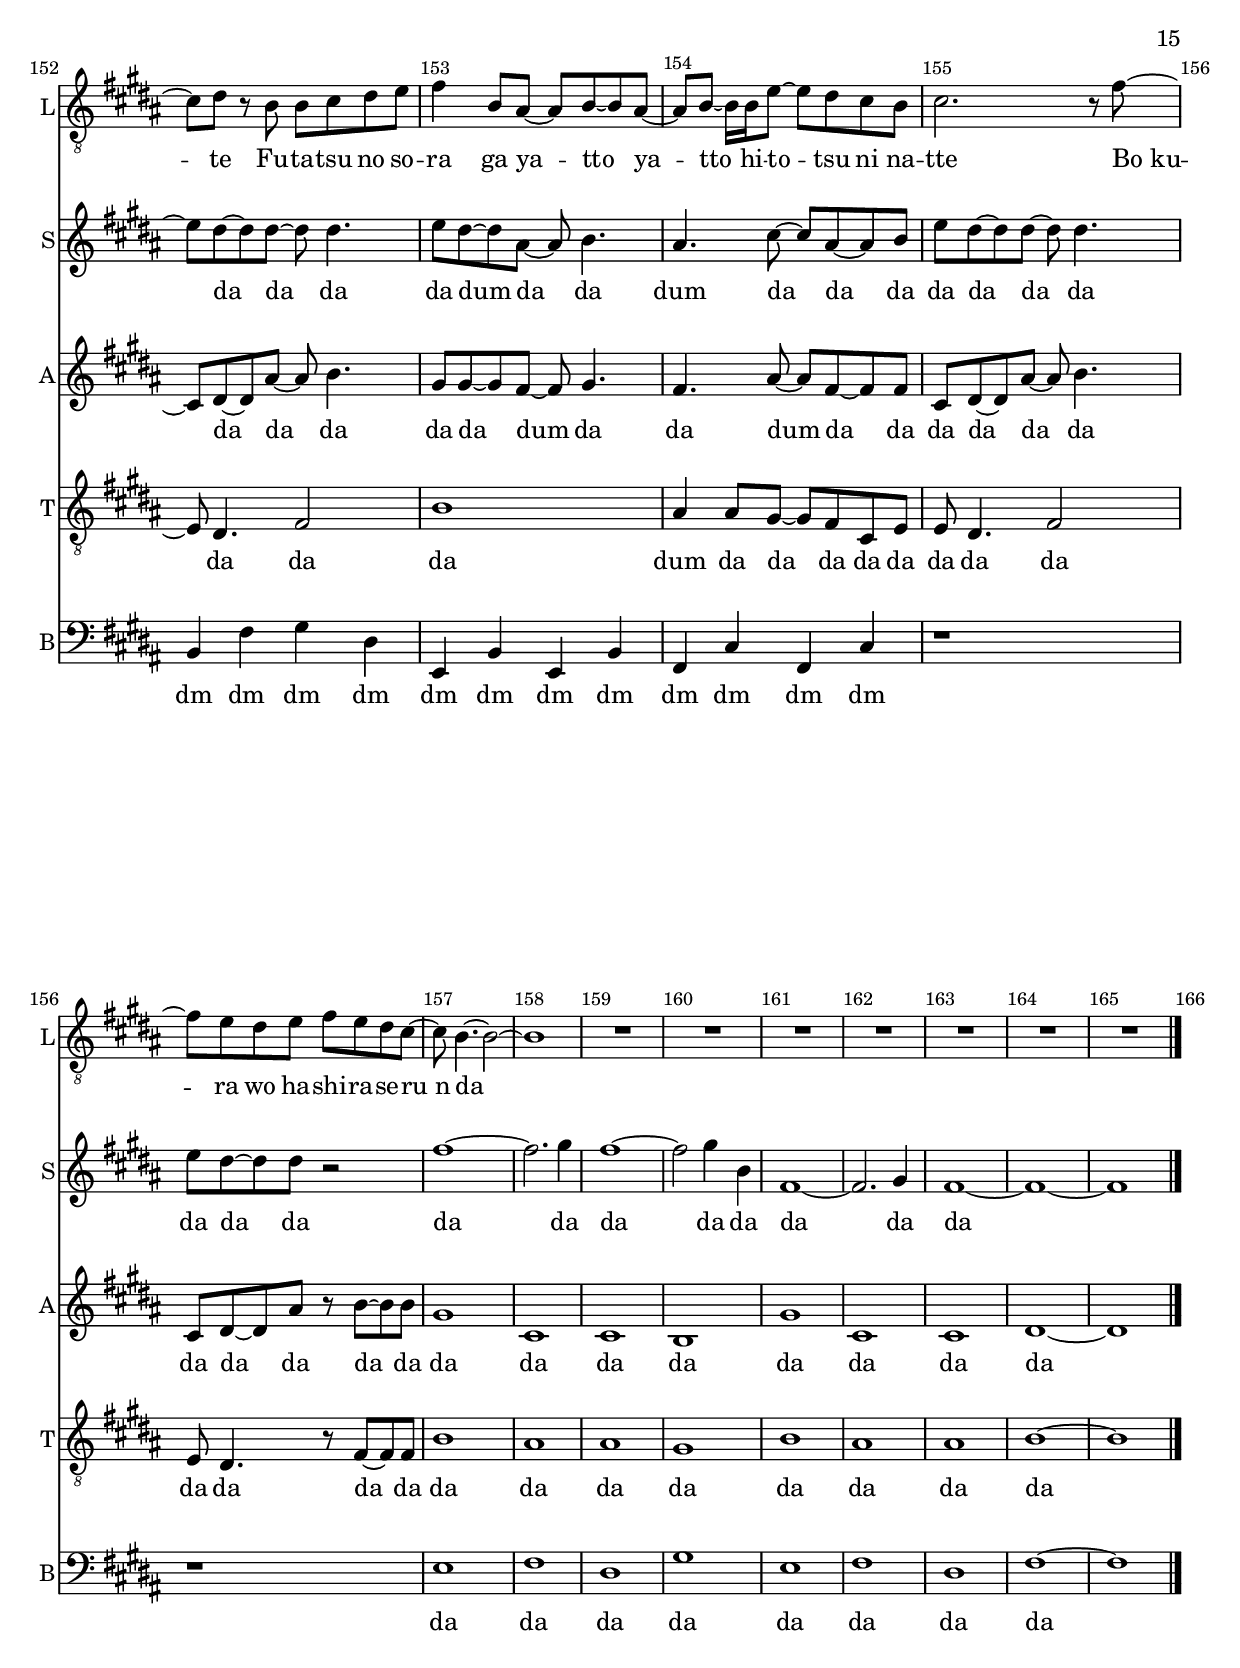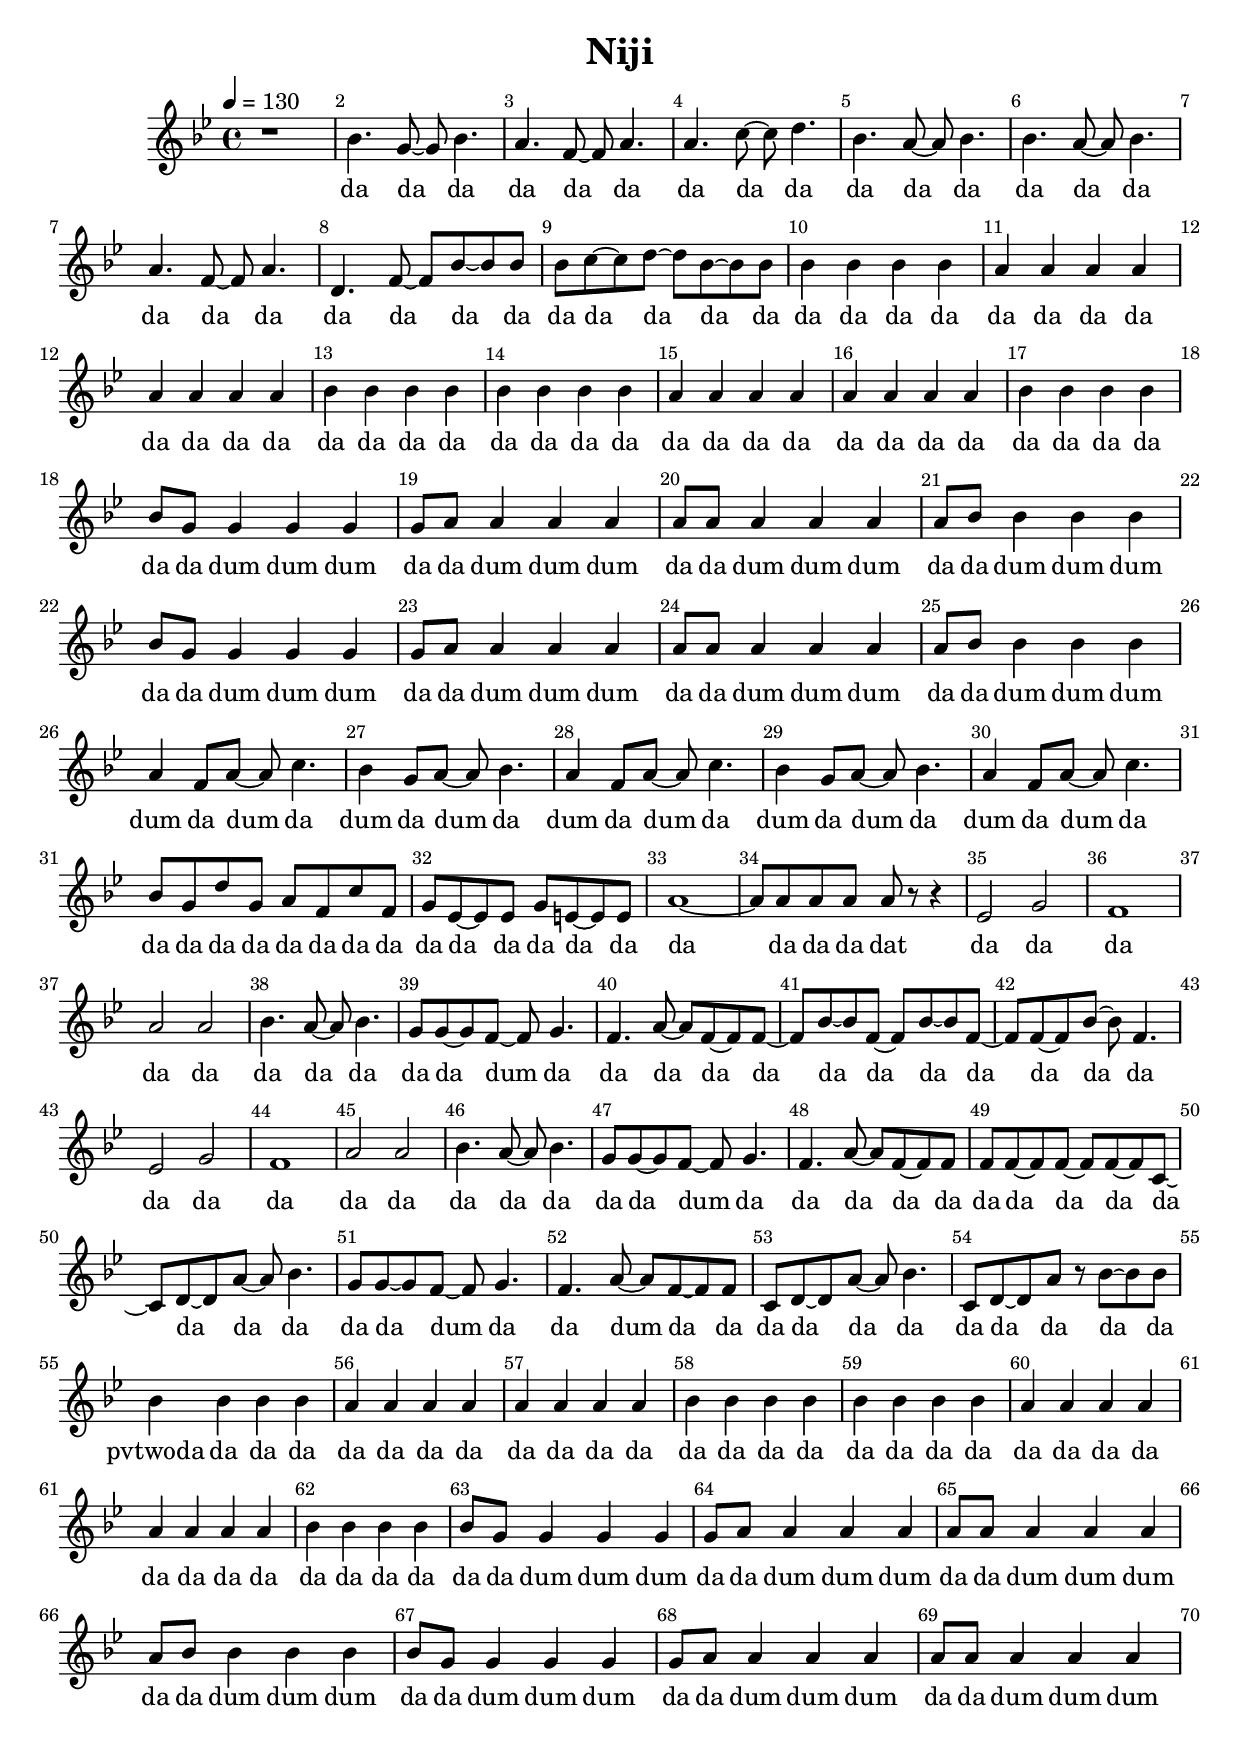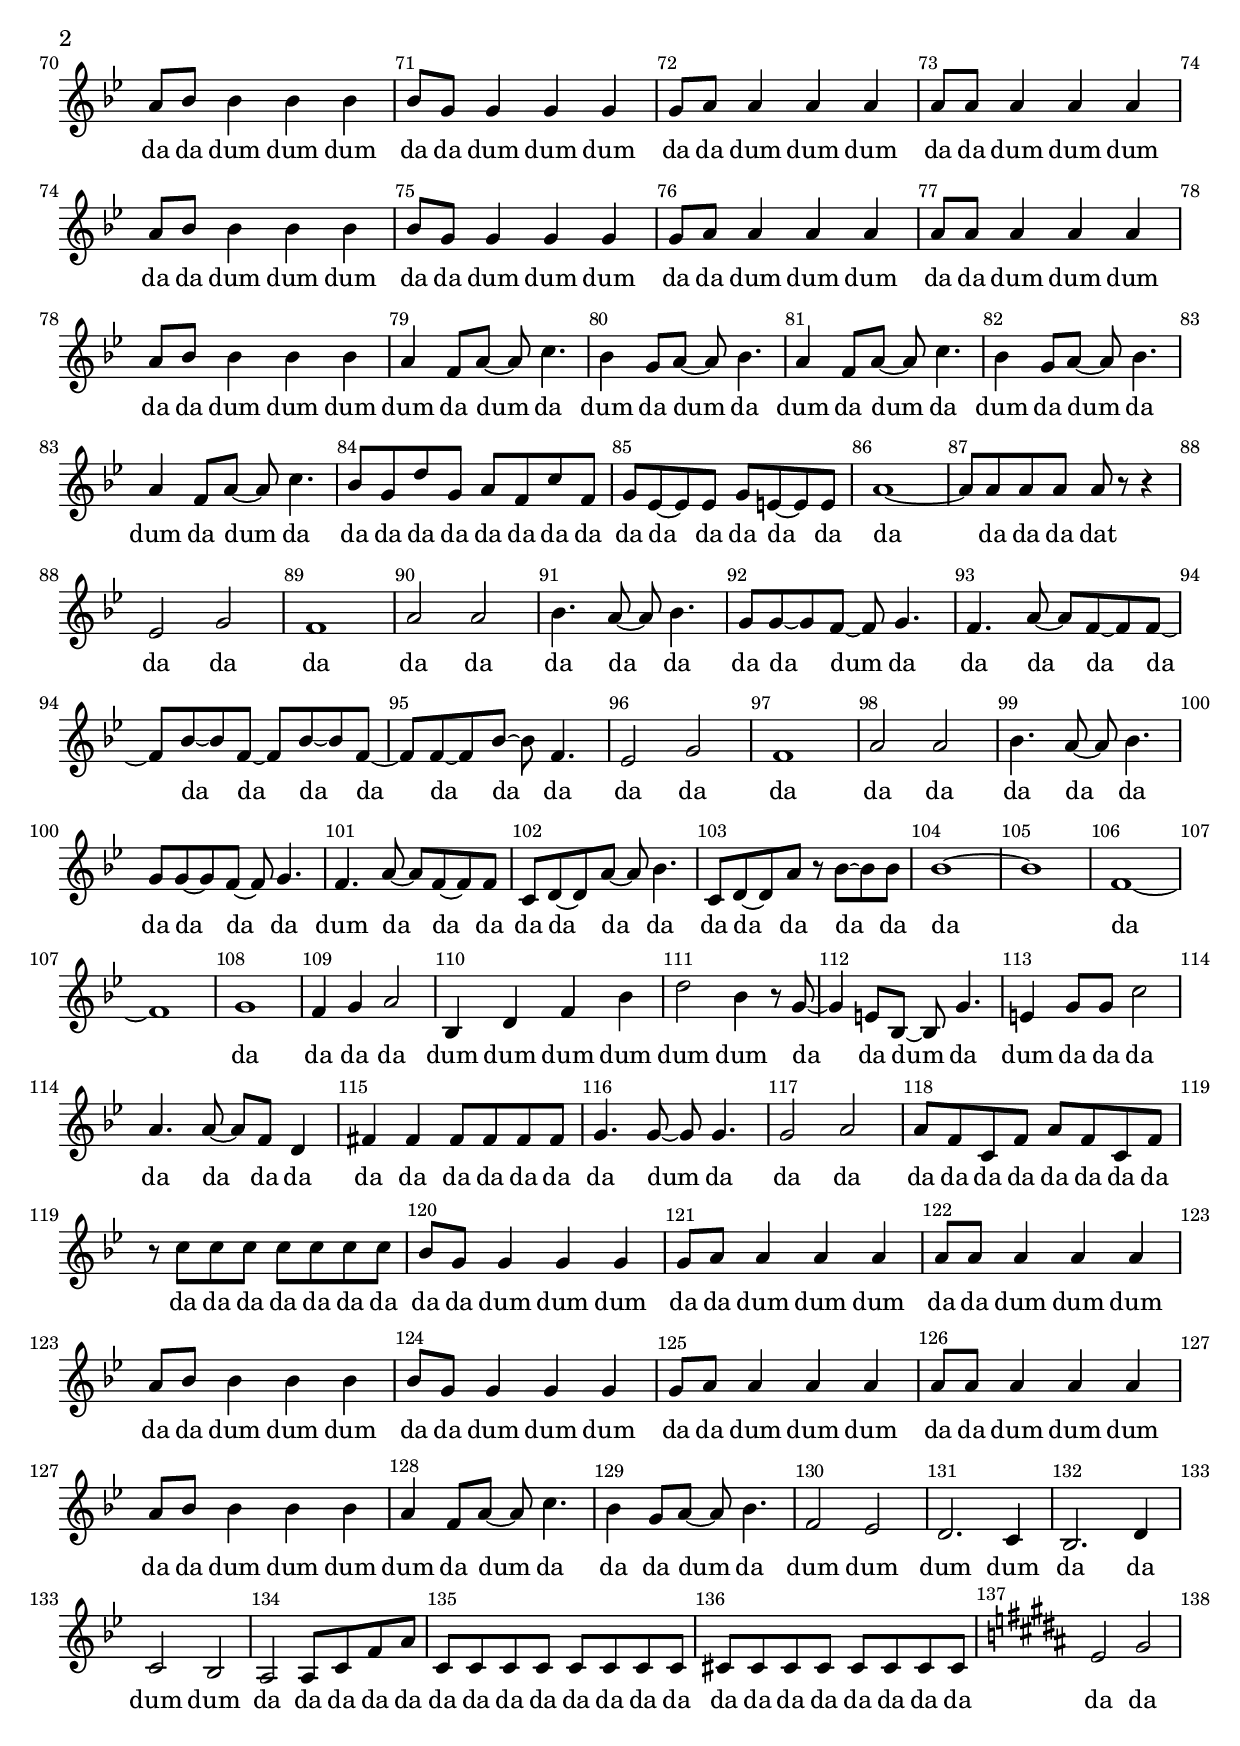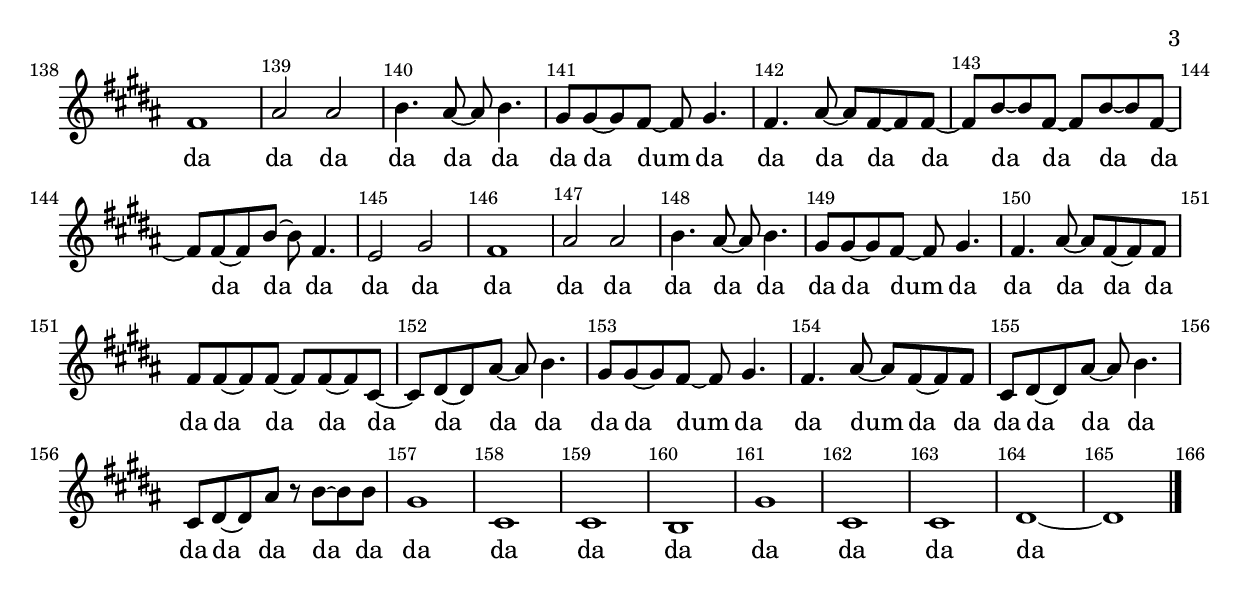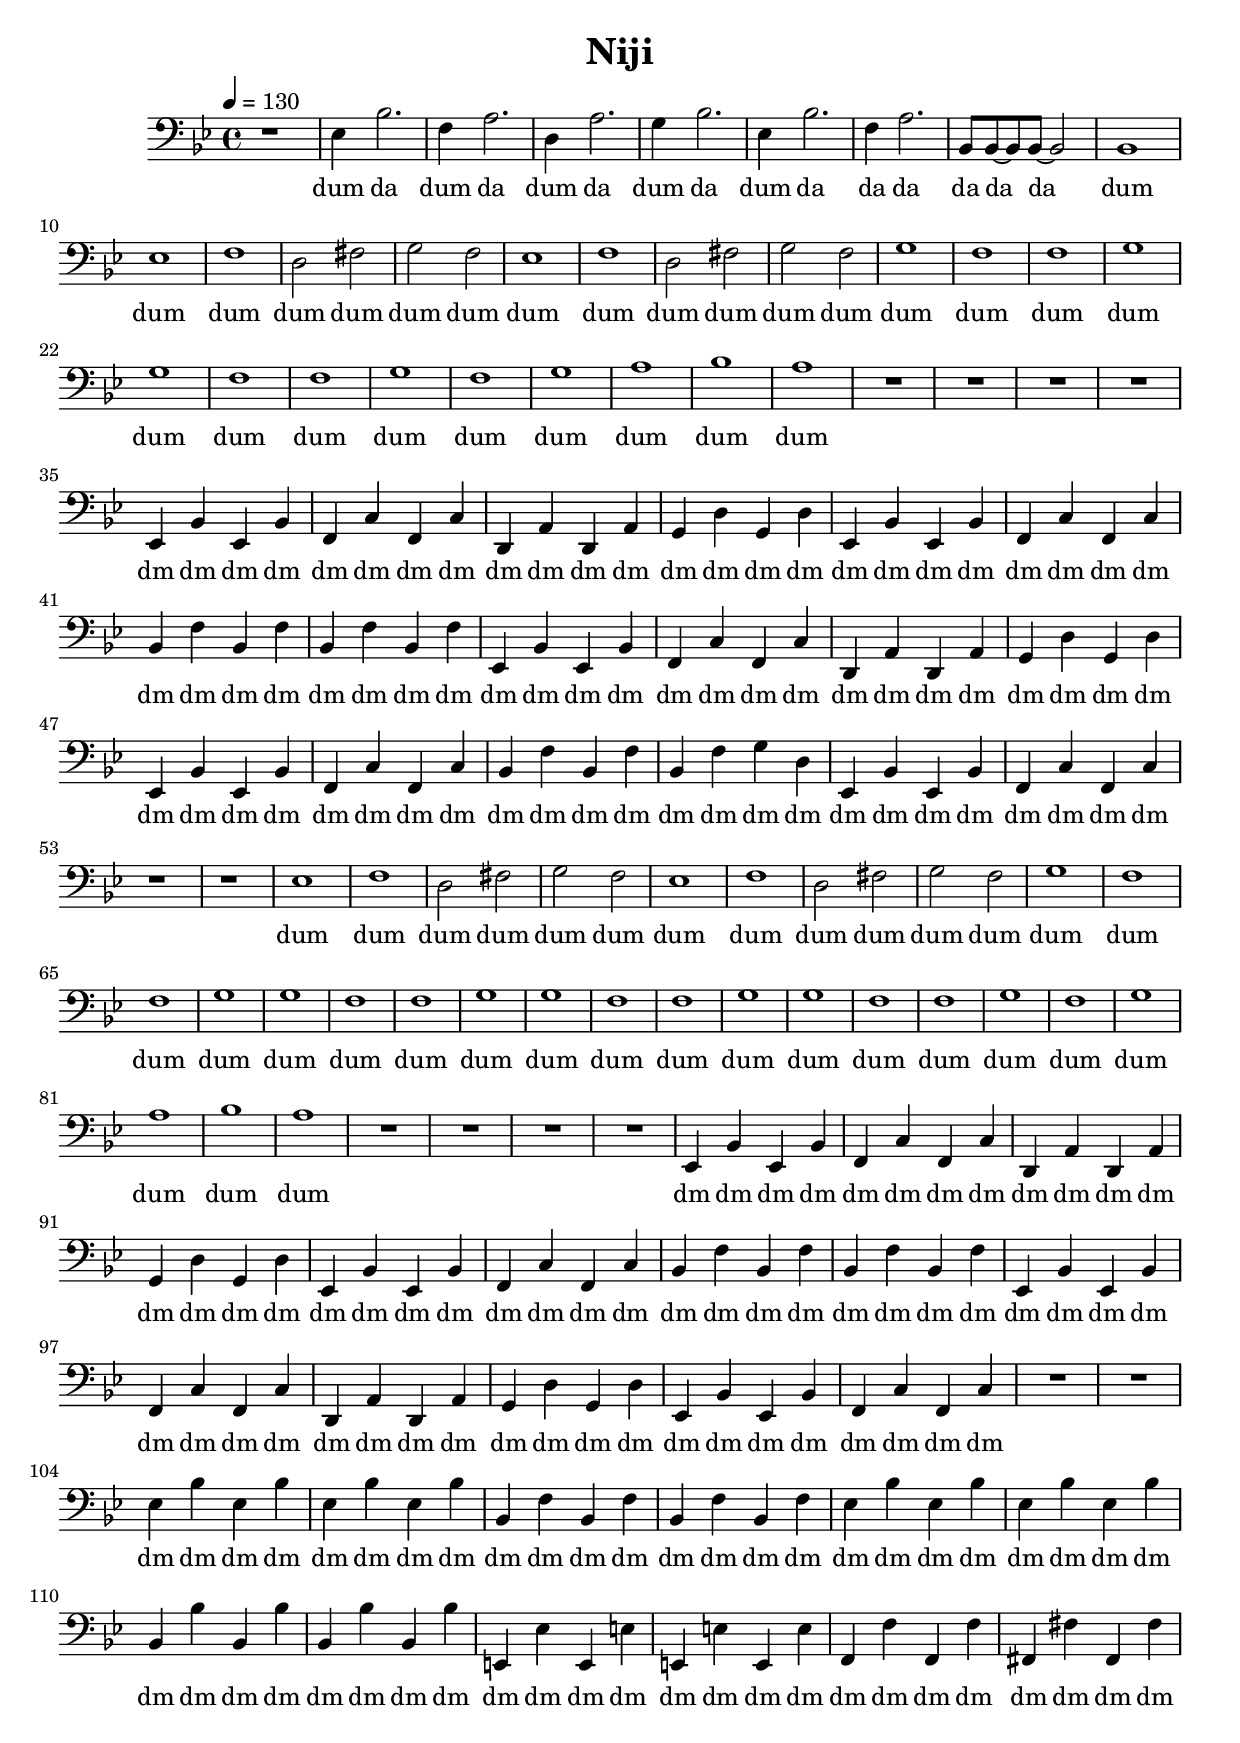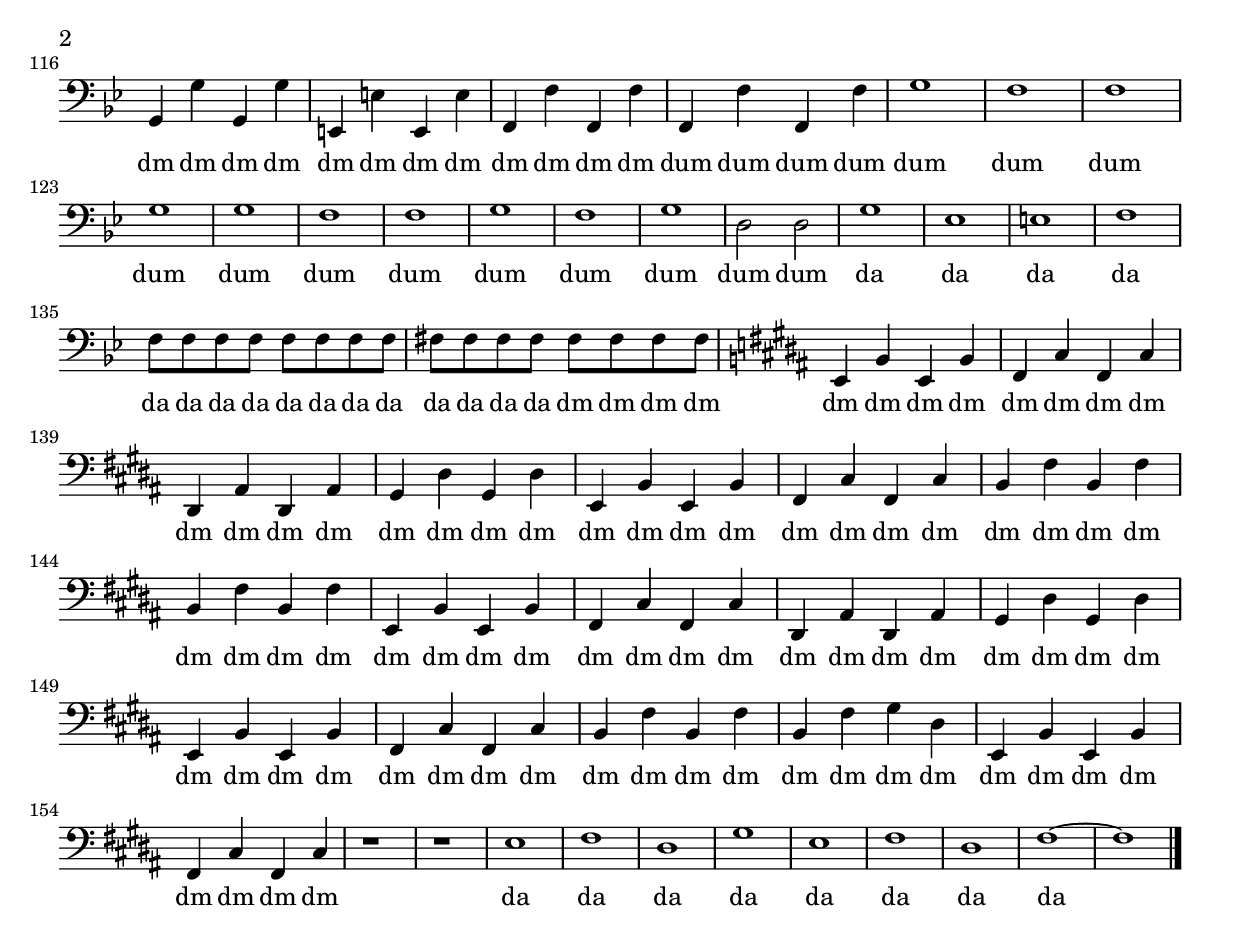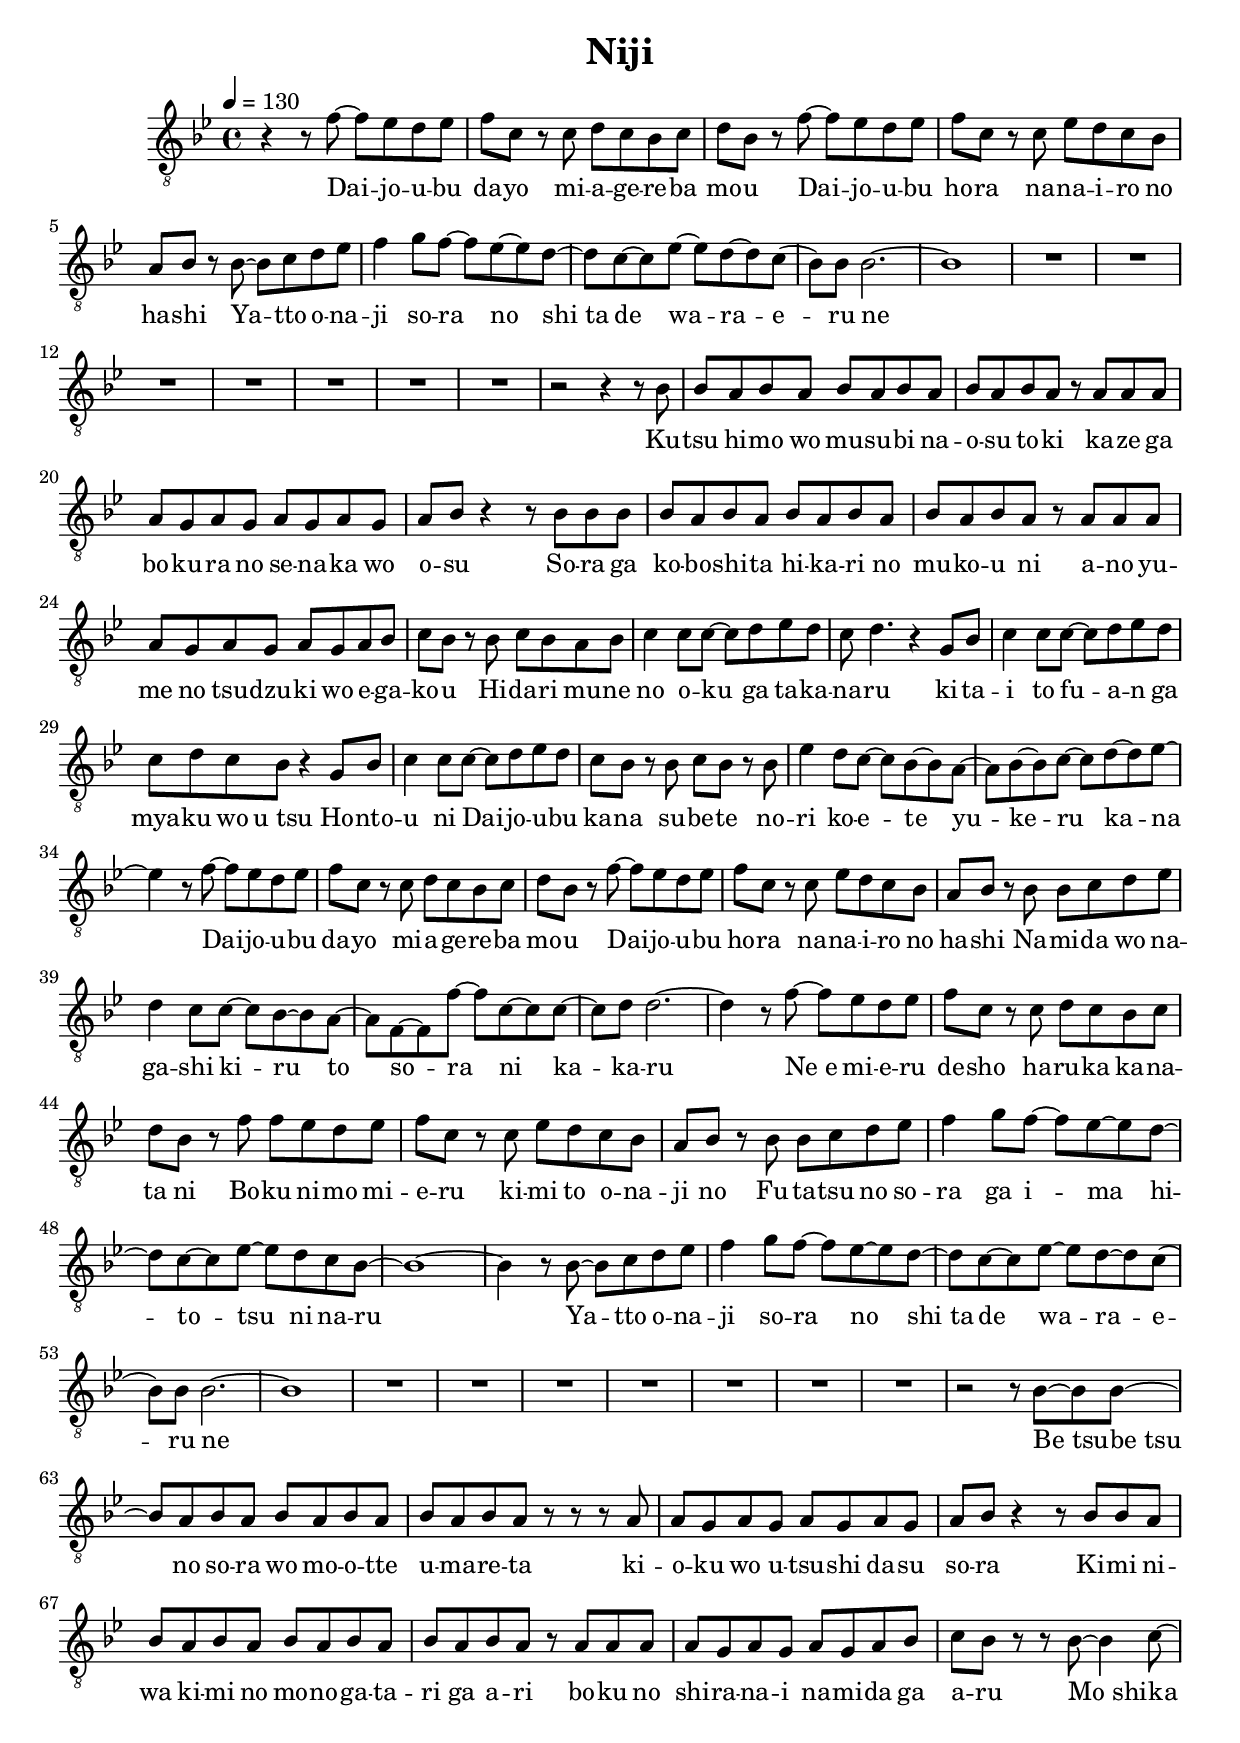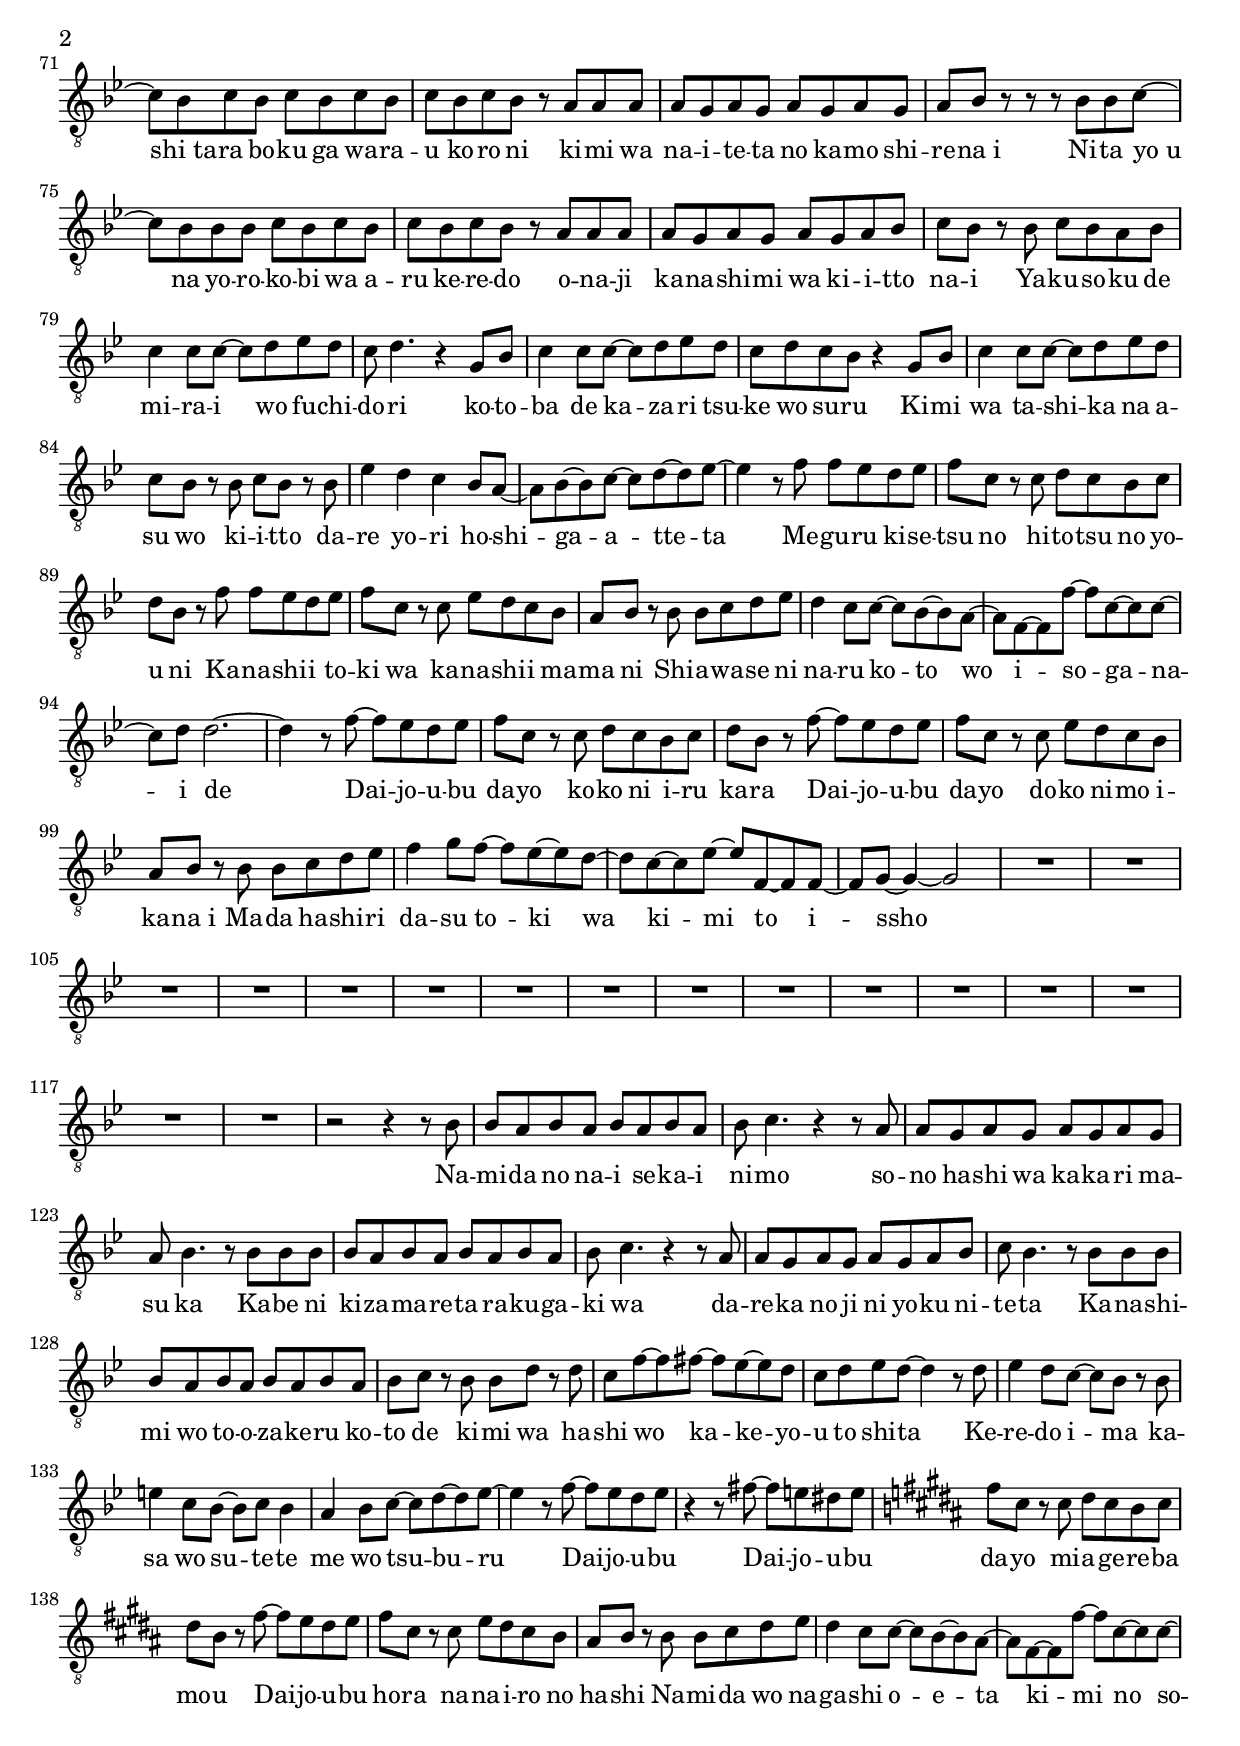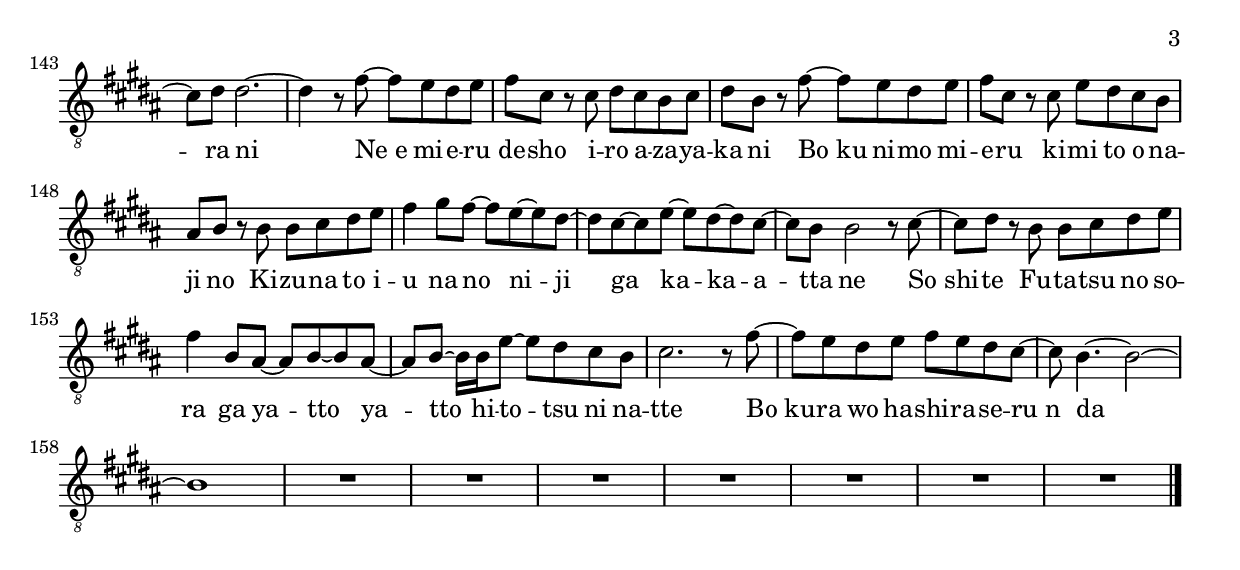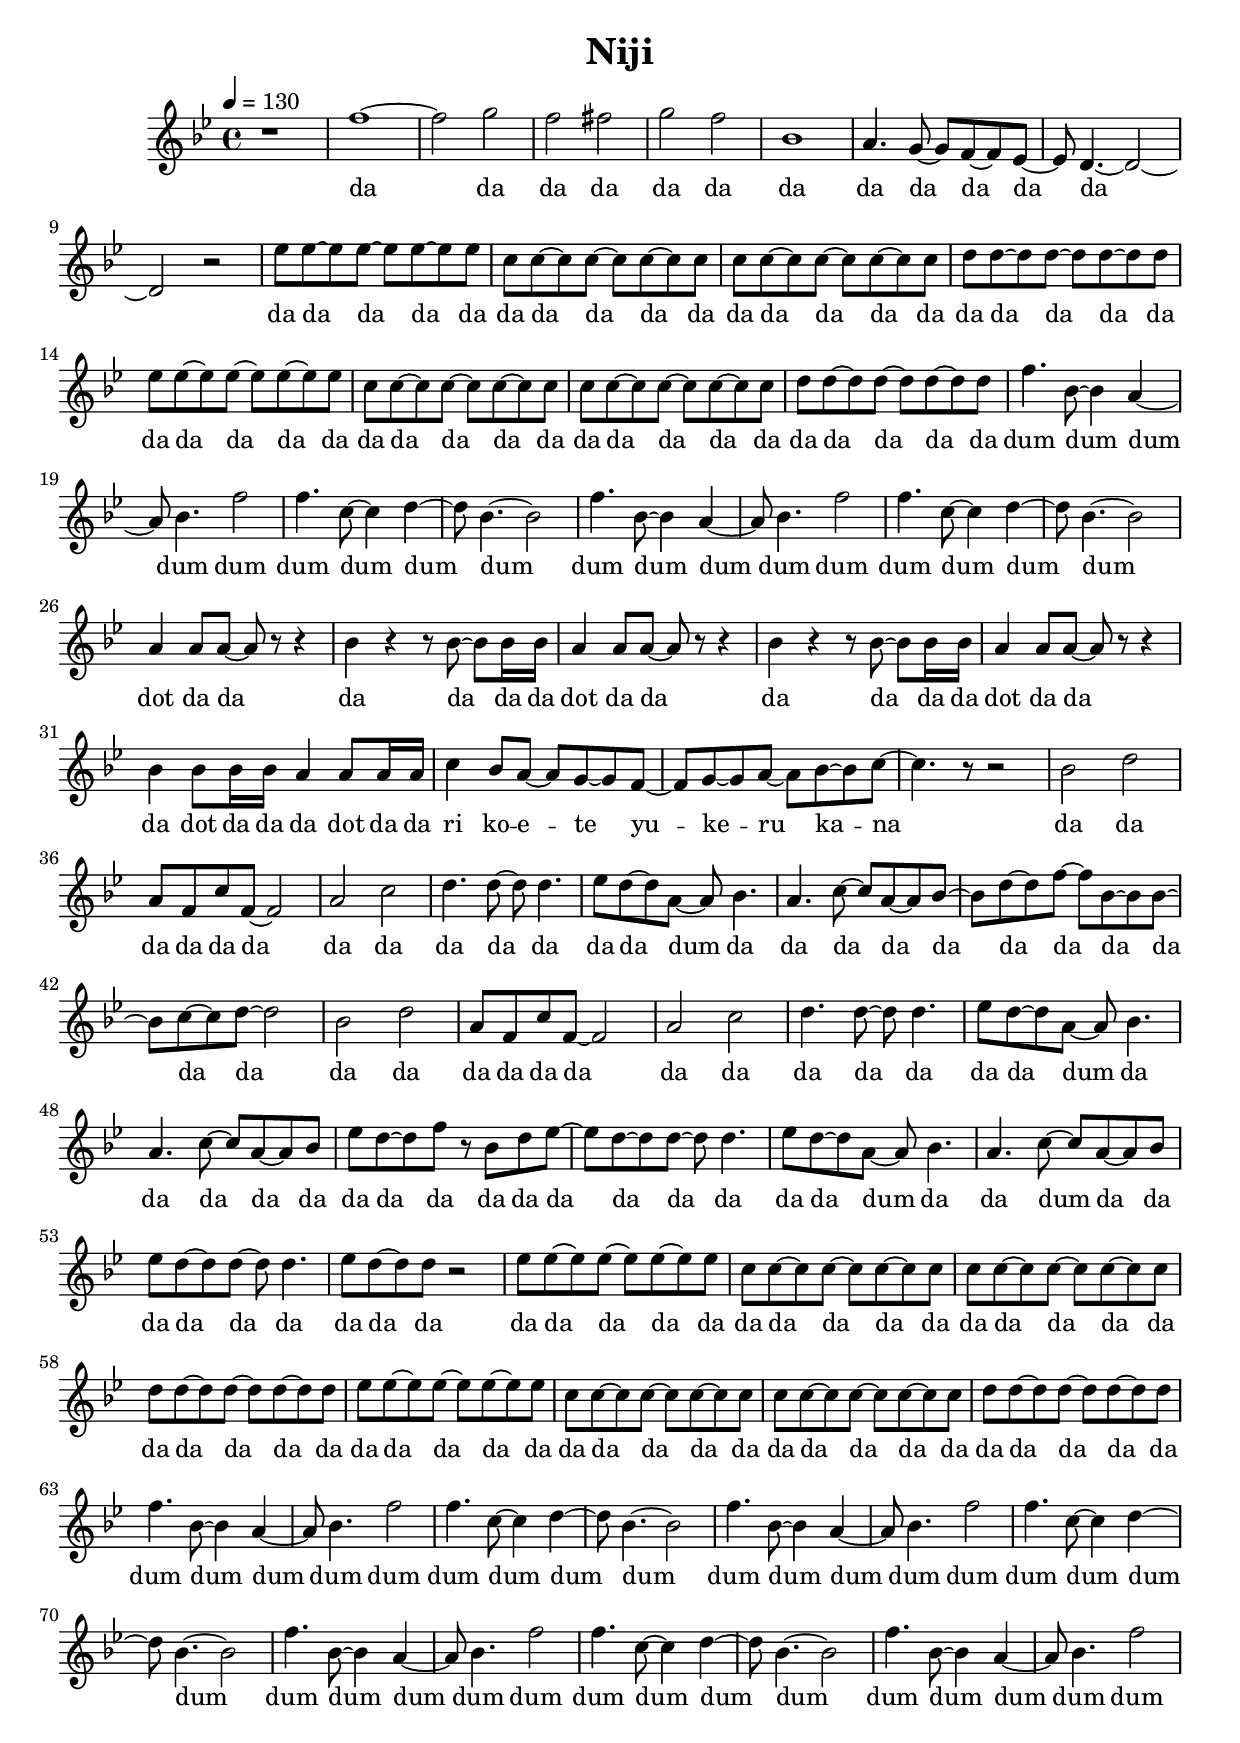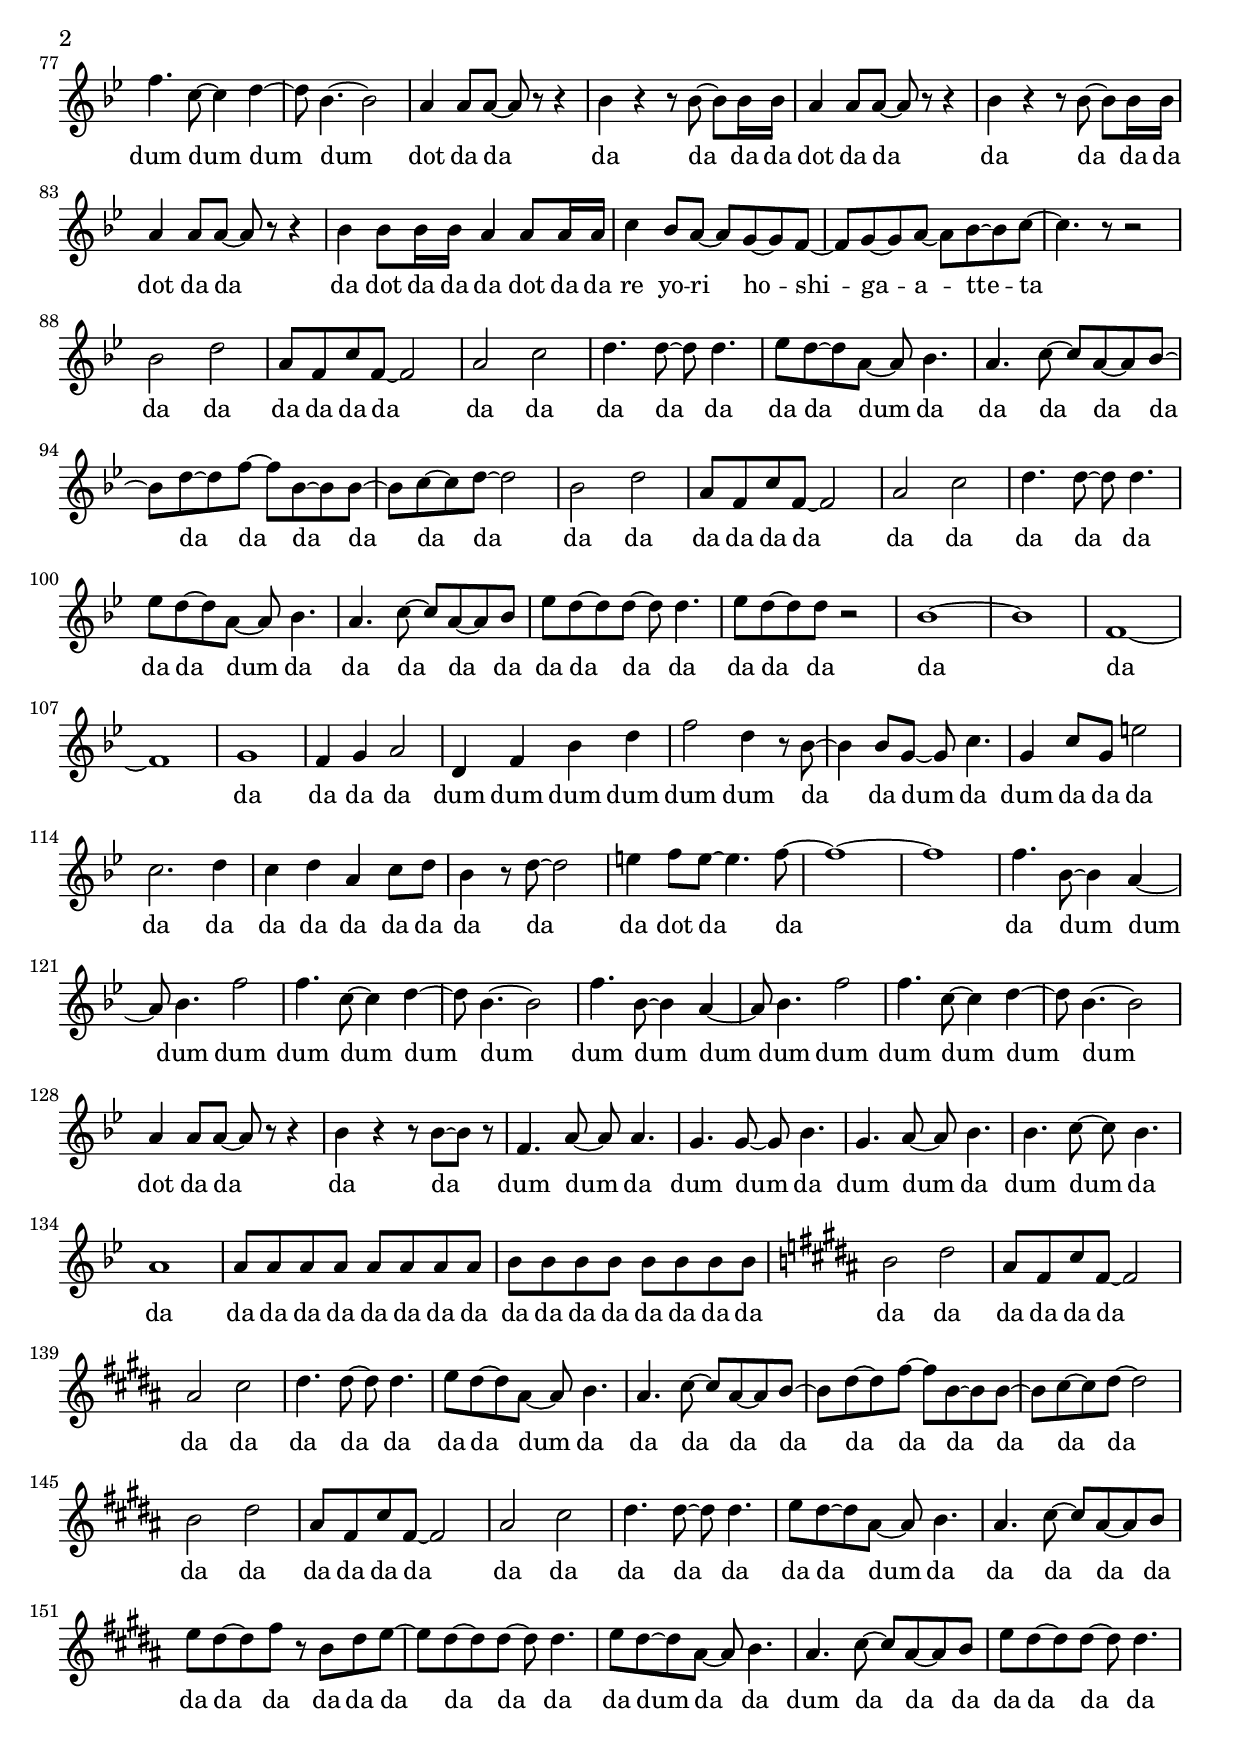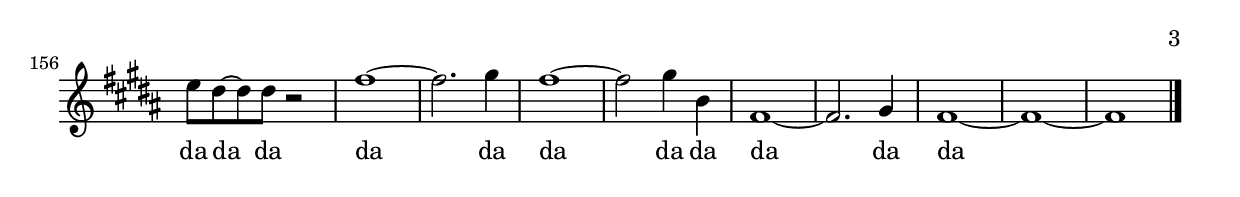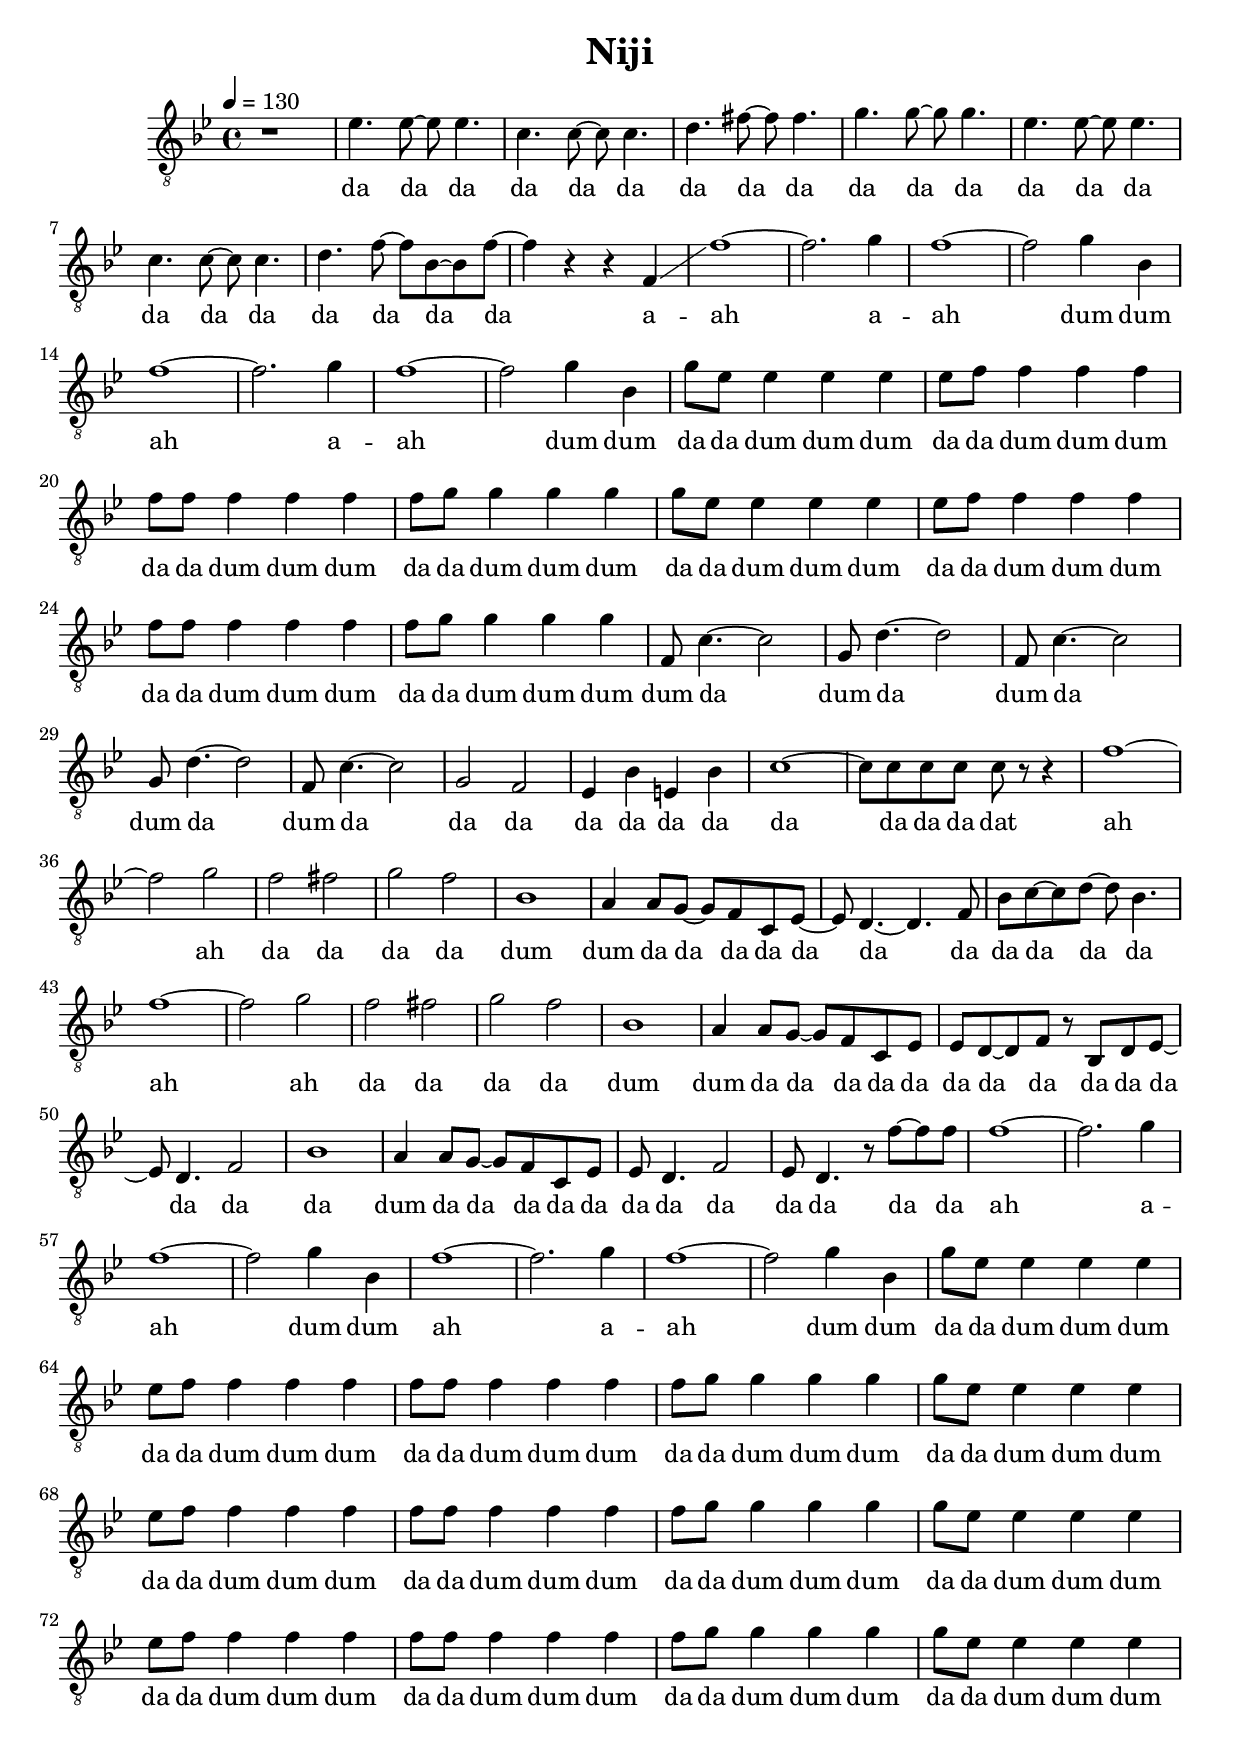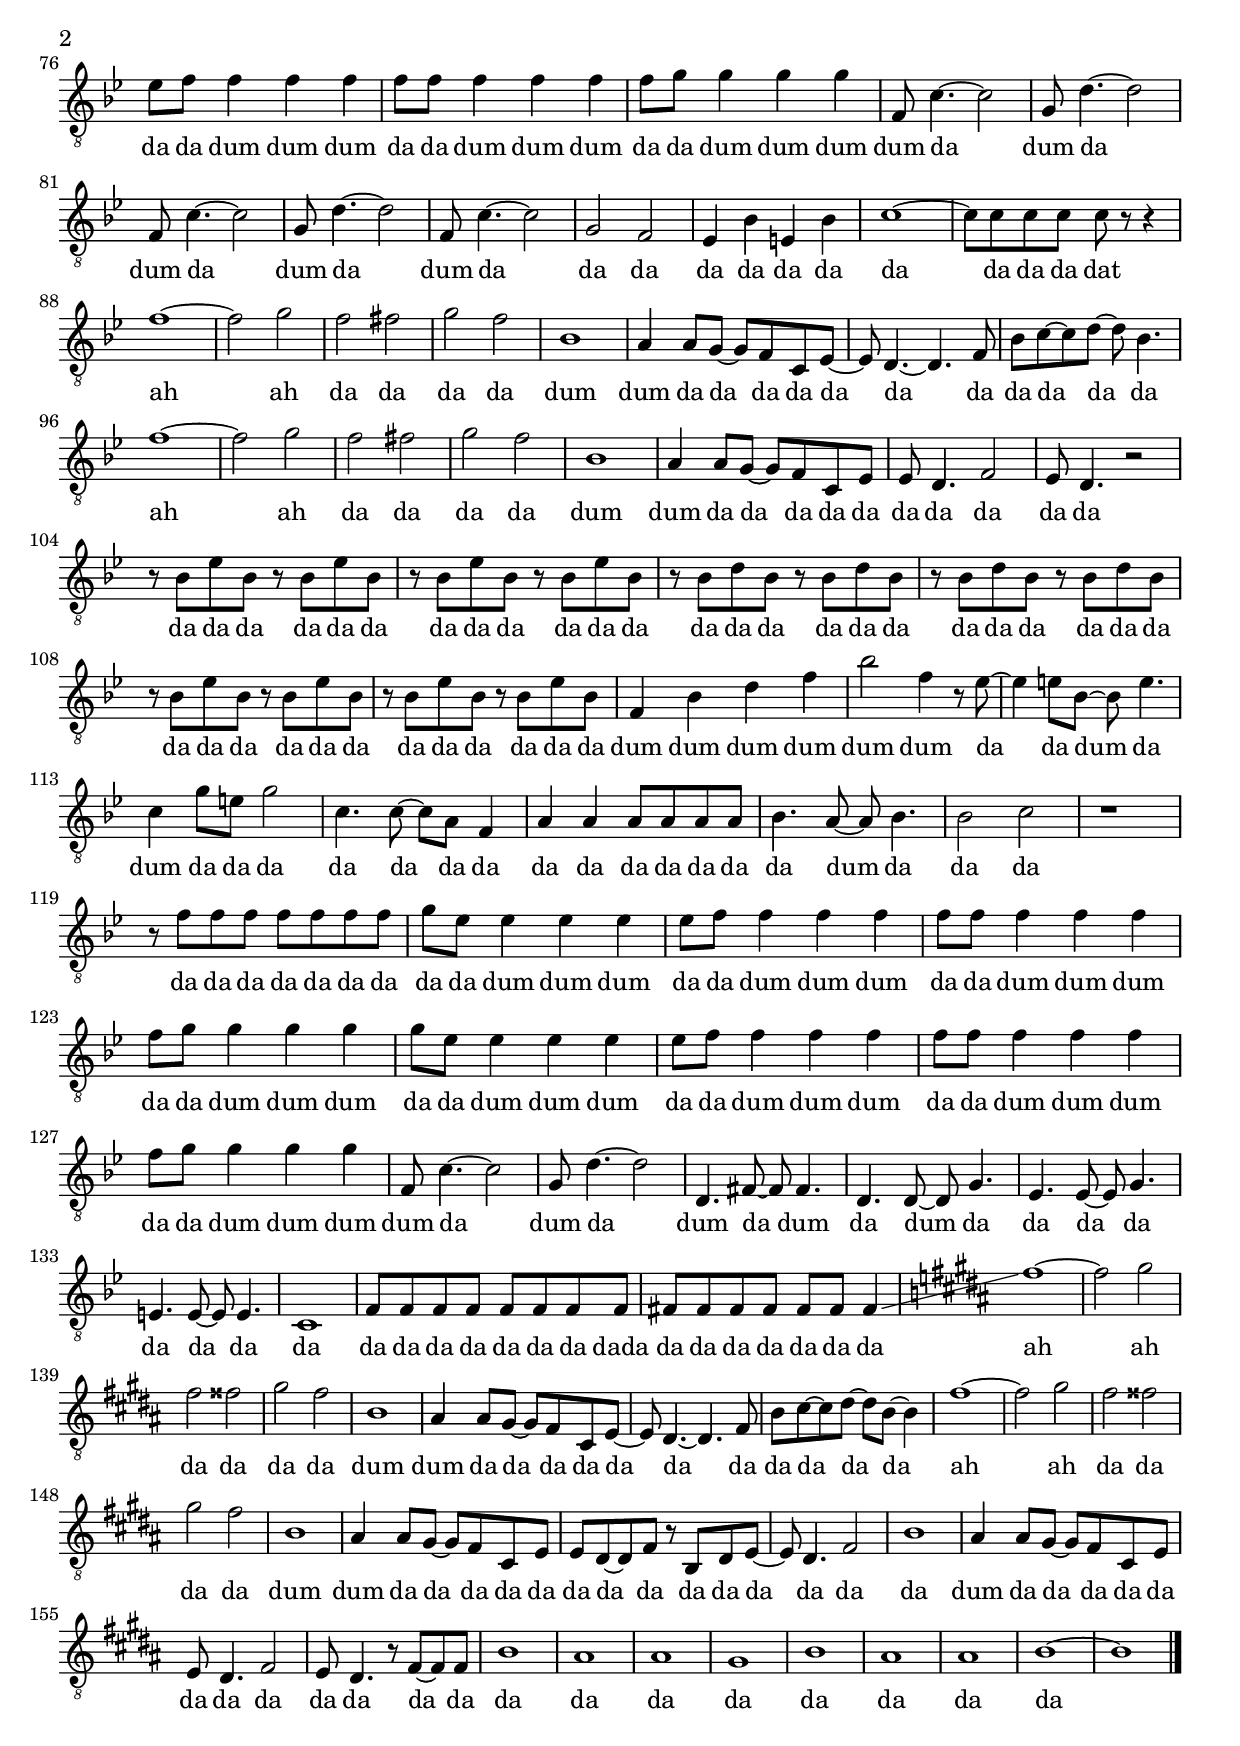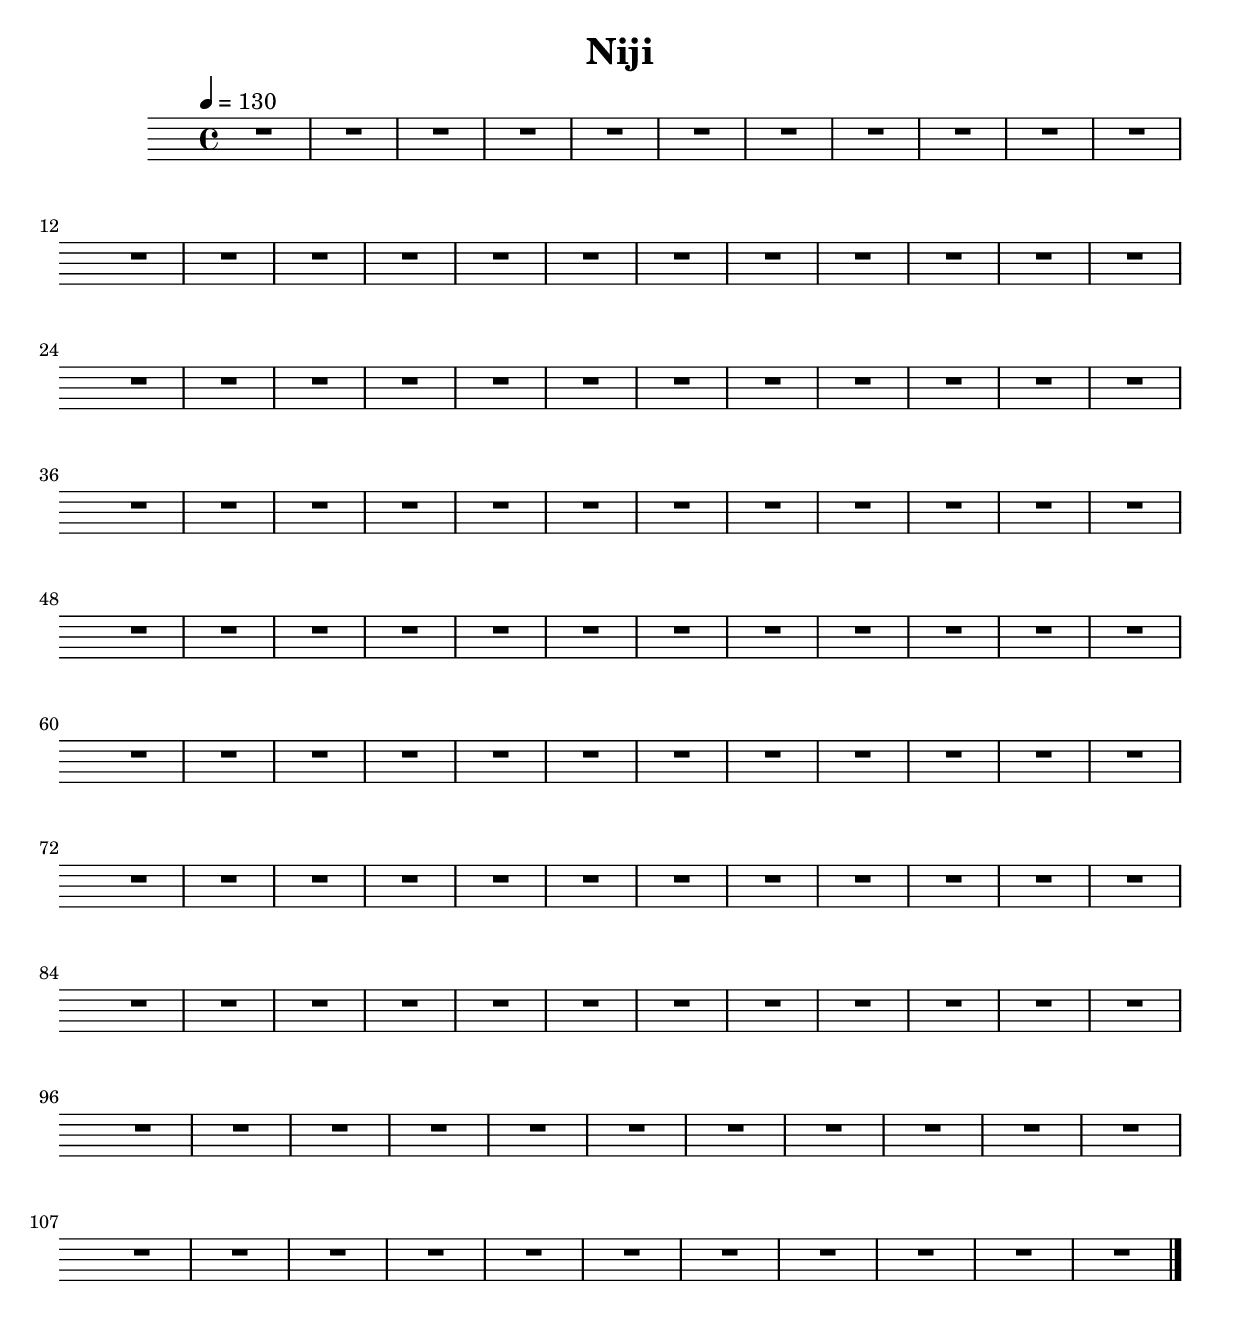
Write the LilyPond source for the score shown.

\version "2.18.2"
\version "2.18.2"
solo = << \relative b {
  \clef "treble_8"
  \key bes \major
  \time 4/4
  \tempo 4 = 130
  r4 r8 f'8~ f ees d ees |
  f c r c d c bes c |
  d bes r f'~ f ees d ees |
  f c r c ees d c bes |
  a bes r bes~ bes c8 d ees |
  f4 g8 f~ f ees8~ ees d~ |
  d c~ c ees~ ees d~ d c( |
  bes) bes bes2.~ |
  bes1 |
  R1*7 |
  r2 r4 r8 bes |
  \repeat unfold 6 { bes a } r a a a |
  \repeat unfold 4 { a g } |
  a bes r4 r8 bes bes bes |
  \repeat unfold 6 { bes a } r a a a |
  \repeat unfold 3 { a g } a bes |
  c bes r bes c bes a bes |
  c4 c8 c~ c d ees d |
  c d4. r4 g,8 bes |
  c4 c8 c~ c d ees d |
  c d c bes r4 g8 bes |
  c4 c8 c~ c d ees d |
  c bes r bes c bes r bes |
  ees4 d8 c~ c bes~ bes a~ |
  a bes~ bes c~ c d~ d ees~ |
  ees4 r8 f8~ f ees d ees |
  f c r c d c bes c |
  d bes r f'~ f ees d ees |
  f c r c ees d c bes |
  a bes r bes bes c8 d ees |
  d4 c8 c~ c bes~ bes a~ |
  a f~ f f'~ f c~ c c~ |
  c d d2.~ |
  d4 r8 f8~ f ees d ees |
  f c r c d c bes c |
  d bes r f' f ees d ees |
  f c r c ees d c bes |
  a bes r bes bes c8 d ees |
  f4 g8 f~ f ees8~ ees d~ |
  d c~ c ees~ ees d c bes~ |
  bes1~ |
  bes4 r8 bes~ bes c d ees |
  f4 g8 f~ f ees~ ees d~ |
  d c~ c ees~ ees d~ d c( |
  bes8) bes bes2.~ |
  bes1 |
  
  R1*7 |
  r2 r8 bes~ bes bes~ |
  \repeat unfold 6 { bes a } r r r a |
  \repeat unfold 4 { a g } |
  a bes r4 r8 bes bes a |
  \repeat unfold 6 { bes a } r a a a |
  \repeat unfold 3 { a g } a bes |
  % 70
  c bes r r bes~ bes4 c8~ |
  c8 bes c bes c bes c bes |
  c bes c bes r a a a |
  \repeat unfold 4 { a g } |
  a bes r r r bes bes c~ |
  c bes bes bes c bes c bes |
  c bes c bes r a a a |
  \repeat unfold 3 { a g } a bes |
  
  c bes r bes c bes a bes |
  c4 c8 c~ c d ees d |
  c d4. r4 g,8 bes |
  c4 c8 c~ c d ees d |
  c d c bes r4 g8 bes |
  c4 c8 c~ c d ees d |
  c bes r bes c bes r bes |
  ees4 d c  bes8 a~ |
  a bes~ bes c~ c d~ d ees~ |
  ees4 r8 f8 f ees d ees |
  f c r c d c bes c |
  d bes r f' f ees d ees |
  f c r c ees d c bes |
  a bes r bes bes c8 d ees |
  d4 c8 c~ c bes~ bes a~ |
  a f~ f f'~ f c~ c c~ |
  c d d2.~ |
  d4 r8 f8~ f ees d ees |
  f c r c d c bes c |
  d bes r f'~ f ees d ees |
  f c r c ees d c bes |
  a bes r bes bes c8 d ees |
  f4 g8 f~ f ees8~ ees d~ |
  d c~ c ees~ ees f,~ f f~ |
  f g~ g4~ g2 |

  R1*16 |
  r2 r4 r8 bes |
  \repeat unfold 4 { bes a } |
  bes c4. r4 r8 a |
  \repeat unfold 4 { a g } |
  a bes4. r8 bes bes bes |
  \repeat unfold 4 { bes a } |
  bes c4. r4 r8 a |
  \repeat unfold 3 { a g } a bes |
  c bes4. r8 bes bes bes |
  \repeat unfold 4 { bes a } |
  bes c r bes bes d r d |
  c f~ f fis~ fis ees~ ees d |
  c d ees d~ d4 r8 d |
  ees4 d8 c~ c bes r bes |
  e4 c8 bes~ bes c bes4 |
  a bes8 c~ c d~ d ees~ |
  ees4 r8 f~ f ees d ees |
  r4 r8 fis~ fis e dis e |
  \key b \major
  fis cis r cis dis cis b cis |
  dis b r fis'~ fis e dis e |
  fis cis r cis e dis cis b |
  ais b r b b cis dis e |
  dis4 cis8 cis~ cis b~ b ais~ |
  ais fis~ fis fis'~ fis cis~ cis cis~ |
  cis dis dis2.~ |
  dis4 r8 fis8~ fis e dis e |
  fis cis r cis dis cis b cis |
  dis b r fis'~ fis e dis e |
  fis cis r cis e dis cis b |
  ais b r b b cis dis e |
  fis4 gis8 fis~ fis e~ e dis~ |
  dis cis~ cis e~ e dis~ dis cis~ |
  cis b b2 r8 cis~ |
  cis dis r b b cis dis e |
  fis4 b,8 ais~ ais b~ b ais~ |
  ais b~ b16 b e8~ e dis cis b |
  cis2. r8 fis~ |
  fis e dis e fis e dis cis~ |
  cis b4.~ b2~ |
  b1 |
  R1*7 |
  \bar "|."
}
\addlyrics {

  Dai -- jo -- u -- bu da -- yo mi -- a -- ge -- re -- ba mo -- u
  Dai -- jo -- u -- bu ho -- ra na -- na -- i -- ro no ha -- shi
  Ya -- tto o -- na -- ji so -- ra no shi_ta de wa -- ra -- e -- ru ne

  Ku -- tsu hi -- mo wo mu -- su -- bi na -- o -- su to -- ki ka -- ze ga bo -- ku -- ra no se -- na -- ka wo o -- su
  So -- ra ga ko -- bo -- shi -- ta hi -- ka -- ri no mu -- ko -- u ni a -- no yu -- me no tsu -- dzu -- ki wo e -- ga -- ko -- u
  Hi -- da -- ri mu -- ne no o -- ku ga ta -- ka -- na -- ru ki -- ta -- i to fu -- a -- n ga mya -- ku wo u_tsu
  Ho -- nto -- u ni Dai -- jo -- u -- bu ka -- na su -- be -- te no -- ri ko -- e -- te yu -- ke -- ru ka -- na

  Dai -- jo -- u -- bu da -- yo mi -- a -- ge -- re -- ba mo -- u
  Dai -- jo -- u -- bu ho -- ra na -- na -- i -- ro no ha -- shi
  Na -- mi -- da wo na -- ga -- shi ki -- ru to so -- ra ni ka -- ka -- ru
  Ne_e mi -- e -- ru de -- sho ha -- ru -- ka ka -- na -- ta ni
  Bo -- ku ni -- mo mi -- e -- ru ki -- mi to o -- na -- ji no
  Fu -- ta -- tsu no so -- ra ga i -- ma hi -- to -- tsu ni na -- ru
  Ya -- tto o -- na -- ji so -- ra no shi_ta de wa -- ra -- e -- ru ne
  Be_tsu -- be_tsu no so -- ra wo mo -- o -- tte u -- ma -- re -- ta ki -- o -- ku wo u -- tsu -- shi da -- su so -- ra
  Ki -- mi ni -- wa ki -- mi no mo -- no -- ga -- ta -- ri ga a -- ri bo -- ku no shi -- ra -- na -- i na -- mi -- da ga a -- ru
  Mo_shi -- ka shi_ta -- ra bo -- ku ga wa -- ra -- u ko -- ro ni ki -- mi wa na -- i -- te -- ta no ka -- mo shi -- re -- na_i
  Ni -- ta yo_u na yo -- ro -- ko -- bi wa a -- ru ke -- re -- do o -- na -- ji ka -- na -- shi -- mi wa ki -- i -- tto na -- i

  Ya -- ku -- so -- ku de mi -- ra -- i wo fu -- chi -- do -- ri ko -- to -- ba de ka -- za -- ri tsu -- ke wo su -- ru
  Ki -- mi wa ta -- shi -- ka na a -- su wo ki -- i -- tto da -- re yo -- ri ho -- shi -- ga -- a -- tte -- ta

  Me -- gu -- ru ki -- se -- tsu no hi -- to -- tsu no yo -- u ni
  Ka -- na -- shi -- i to -- ki wa ka -- na -- shi -- i ma -- ma ni
  Shi -- a -- wa -- se ni na -- ru ko -- to wo i -- so -- ga -- na -- i de
  Dai -- jo -- u -- bu da -- yo ko -- ko ni i -- ru ka -- ra
  Dai -- jo -- u -- bu da -- yo do -- ko ni -- mo i -- ka -- na_i
  Ma -- da ha -- shi -- ri da -- su to -- ki wa ki -- mi to i -- ssho


  Na -- mi -- da no na -- i se -- ka -- i ni -- mo so -- no ha -- shi wa ka -- ka -- ri ma -- su ka
  Ka -- be ni ki -- za -- ma -- re -- ta ra -- ku -- ga -- ki wa da -- re -- ka no ji ni yo -- ku ni -- te -- ta
  Ka -- na -- shi -- mi wo to -- o -- za -- ke -- ru ko -- to de ki -- mi wa ha -- shi wo ka -- ke -- yo -- u to shi -- ta
  Ke -- re -- do i -- ma ka -- sa wo su -- te -- te me wo tsu -- bu -- ru

  Dai -- jo -- u -- bu

  Dai -- jo -- u -- bu da -- yo mi -- a -- ge -- re -- ba mo -- u
  Dai -- jo -- u -- bu ho -- ra na -- na -- i -- ro no ha -- shi
  Na -- mi -- da wo na -- ga -- shi o -- e -- ta ki -- mi no so -- ra ni
  Ne_e mi -- e -- ru de -- sho i -- ro a -- za -- ya -- ka ni
  Bo_ku ni -- mo mi -- e -- ru ki -- mi to o -- na -- ji no
  Ki -- zu -- na to i -- u na no ni -- ji ga ka -- ka -- a -- tta ne
  So_shi -- te
  Fu -- ta -- tsu no so -- ra ga ya -- tto ya -- tto hi -- to -- tsu ni na -- tte
  Bo_ku -- ra wo ha -- shi -- ra -- se -- ru_n da
}
>>

\version "2.18.2"
soprano = << \relative d'' {
  \clef "treble"
  \key bes \major
  \time 4/4
  \tempo 4 = 130
  r1 |
  f~ |
  f2 g |
  f fis |
  g f |
  bes,1 |
  a4. g8~ g f~ f ees~ |
  ees d4.~ d2~ |
  d2 r2 |
  ees'8 ees~ ees ees~ ees ees~ ees ees |
  c8 c~ c c~ c c~ c c |
  c8 c~ c c~ c c~ c c |
  d8 d~ d d~ d d~ d d |
  ees8 ees~ ees ees~ ees ees~ ees ees |
  c8 c~ c c~ c c~ c c |
  c8 c~ c c~ c c~ c c |
  d8 d~ d d~ d d~ d d |
  \repeat unfold 2 {
    f4. bes,8~ bes4 a4~ |
    a8 bes4. f'2 |
    f4. c8~ c4 d4~ |
    d8 bes4.~ bes2 |
  }
  \repeat unfold 2 {
    a4 a8 a~ a r r4 |
    bes r r8 bes~ bes bes16 bes16
  }
  a4 a8 a~ a r r4 |
  bes bes8 bes16 bes a4 a8 a16 a |
  c4 bes8 a~ a g~ g f~ |
  f g~ g a~ a bes~ bes c~ |
  c4. r8 r2 |
  bes2 d |
  a8 f c' f,~ f2 |
  a c |
  d4. d8~ d d4. |
  ees8 d~ d a~ a bes4. |
  a4. c8~ c a~ a bes~ |
  bes d~ d f~ f bes,~ bes bes~ |
  bes c~ c d~ d2 |
  bes2 d |
  a8 f c' f,~ f2 |
  a c |
  d4. d8~ d d4. |
  ees8 d~ d a~ a bes4. |
  a c8~ c a~ a bes8 |
  ees d~ d f r bes, d ees~ |
  ees8 d~ d d~ d d4. |
  ees8 d~ d a~ a bes4. |
  a4. c8~ c a~ a bes |
  ees d~ d d~ d d4. |
  ees8 d~ d d r2 |
  ees8 ees~ ees ees~ ees ees~ ees ees |
  c8 c~ c c~ c c~ c c |
  c8 c~ c c~ c c~ c c |
  d8 d~ d d~ d d~ d d |
  ees8 ees~ ees ees~ ees ees~ ees ees |
  c8 c~ c c~ c c~ c c |
  c8 c~ c c~ c c~ c c |
  d8 d~ d d~ d d~ d d |
  \repeat unfold 2 {
    f4. bes,8~ bes4 a4~ |
    a8 bes4. f'2 |
    f4. c8~ c4 d4~ |
    d8 bes4.~ bes2 |
  }
  % THE FUNKY PART
  \repeat unfold 2 {
    f'4. bes,8~ bes4 a4~ |
    a8 bes4. f'2 |
    f4. c8~ c4 d4~ |
    d8 bes4.~ bes2 |
  }
  % R1*8
  \repeat unfold 2 {
    a4 a8 a~ a r r4 |
    bes r r8 bes~ bes bes16 bes16
  }
  a4 a8 a~ a r r4 |
  bes bes8 bes16 bes a4 a8 a16 a |
  c4 bes8 a~ a g~ g f~ |
  f g~ g a~ a bes~ bes c~ |
  c4. r8 r2 |
  bes2 d |
  a8 f c' f,~ f2 |
  a c |
  d4. d8~ d d4. |
  ees8 d~ d a~ a bes4. |
  a4. c8~ c a~ a bes~ |
  bes d~ d f~ f bes,~ bes bes~ |
  bes c~ c d~ d2 |
  bes2 d |
  a8 f c' f,~ f2 |
  a c |
  d4. d8~ d d4. |
  ees8 d~ d a~ a bes4. |
  a c8~ c a~ a bes8 |
  ees d~ d d~ d d4. |
  ees8 d~ d d r2 |
  bes1~ |
  bes |
  f~ |
  f |
  g |
  f4 g a2 |
  d,4 f bes d |
  f2 d4 r8 bes~ |
  bes4 bes8 g~ g c4. |
  g4 c8 g e'2 |
  c2. d4 |
  c d a c8 d |
  bes4 r8 d~ d2 |
  e4 f8 e~ e4. f8~ |
  f1~ |
  f |
  \repeat unfold 2 {
    f4. bes,8~ bes4 a~ |
    a8 bes4. f'2 |
    f4. c8~ c4 d~ |
    d8 bes4.~ bes2 |
  }
  a4 a8 a~ a r r4 |
  bes r r8 bes~ bes r |
  f4. a8~ a a4. |
  g4. g8~ g bes4. |
  g4. a8~ a bes4. |
  bes4. c8~ c bes4. |
  a1 |
  \repeat unfold 8 a8 |
  \repeat unfold 8 bes8 |
  \key b \major
  b2 dis |
  ais8 fis cis' fis,~ fis2 |
  ais cis |
  dis4. dis8~ dis dis4. |
  e8 dis~ dis ais~ ais b4. |
  ais4. cis8~ cis ais~ ais b~ |
  b dis~ dis fis~ fis b,~ b b~ |
  b cis~ cis dis~ dis2 |
  b2 dis |
  ais8 fis cis' fis,~ fis2 |
  ais cis |
  dis4. dis8~ dis dis4. |
  e8 dis~ dis ais~ ais b4. |
  ais cis8~ cis ais~ ais b8 |
  e dis~ dis fis r b, dis e~ |
  e8 dis~ dis dis~ dis dis4. |
  e8 dis~ dis ais~ ais b4. |
  ais4. cis8~ cis ais~ ais b |
  e dis~ dis dis~ dis dis4. |
  e8 dis~ dis dis r2 |
  fis1~ |
  fis2. gis4 |
  fis1~ |
  fis2 gis4 b, |
  fis1~ |
  fis2. gis4 |
  fis1~ |
  fis1~ |
  fis1
  \bar "|."
}
\addlyrics {
  % Intro
  da da da da da da da da da da da da
  % Pre Verse 1
  da da da da da da da da da da da da da da da da da da da da da da da da da da da da da da da da da da da da da da da da
  % Verse 1
  dum dum dum dum dum dum dum dum dum dum dum dum dum dum dum dum dum dum
  dot da da da da da da dot da da da da da da dot da da da dot da da da dot da da
  ri ko -- e -- te yu -- ke -- ru ka -- na

  % Chorus
  da da da da da da
  da da da da da da da dum da
  da da da da da da da da da da
  da da da da da da
  da da da da da da da dum da
  da da da da da da da
  da da da da da da
  da da dum da
  da dum da da
  da da da da da da da
  
  % Pre Verse 2
  da da da da da da da da da da da da da da da da da da da da da da da da da da da da da da da da da da da da da da da da
  % Verse 2
  dum dum dum dum dum dum dum dum dum dum dum dum dum dum dum dum dum dum
  dum dum dum dum dum dum dum dum dum dum dum dum dum dum dum dum dum dum
  dot da da da da da da dot da da da da da da dot da da da dot da da da dot da da
  re yo -- ri ho -- shi -- ga -- a -- tte -- ta

  % Chorus
  da da da da da da
  da da da da da da da dum da
  da da da da da da da da da da
  da da da da da da
  da da da da da da da dum da
  da da da da da da da da da da da

  % Bridge
  da da da da da da dum dum dum dum dum dum da 
  da dum da dum da da da da da
  da da da da da da da da dot da da da
  
  % Verse 3
  dum dum dum dum dum dum dum dum dum dum dum dum dum dum dum dum dum
  dot da da da da dum dum da dum dum da dum dum da dum dum da da
  da da da da da da da da da da da da da da da da 
  
  % Chorus
  da da da da da da
  da da da da da da da dum da
  da da da da da da da da da da
  da da da da da da
  da da da da da da da dum da
  da da da da da da da da da da da da
  da da dum da da dum da da da da da da da da da

  % Ending
  da da da da da da da da da da da da
} >>

\version "2.18.2"
tenor = << \relative b {
  \clef "treble_8"
  \key bes \major
  \time 4/4
  \tempo 4 = 130
  r1 |
  ees4. ees8~ ees ees4. |
  c4. c8~ c c4. |
  d4. fis8~ fis fis4. |
  g4. g8~ g8 g4. |
  ees4. ees8~ ees ees4. |
  c4. c8~ c c4. |
  d4. f8~ f bes,~ bes f'~ |
  f4 r r f,\glissando |
  f'1~ |
  f2. g4 |
  f1~ |
  f2 g4 bes, |
  f'1~ |
  f2. g4 |
  f1~ |
  f2 g4 bes, |
  \repeat unfold 2 {
    g'8 ees ees4 ees ees |
    ees8 f f4 f f |
    f8 f f4 f f |
    f8 g g4 g g |
  }
  \repeat unfold 2 {
    f,8 c'4.~ c2 |
    g8 d'4.~ d2 |
  }
  f,8 c'4.~ c2 |
  g2 f |
  ees4 bes' e, bes' |
  c1~ |
  \repeat unfold 5 c8 r r4 |
  f1~ |
  f2 g |
  f fis |
  g f |
  bes,1 |
  a4 a8 g~ g f c ees~ |
  ees d4.~ d f8 |
  bes c~ c d~ d bes4. |
  f'1~ |
  f2 g |
  f fis |
  g f |
  bes,1 |
  a4 a8 g~ g f c ees |
  ees d~ d f r bes, d ees~ |
  ees d4. f2 |
  bes1 |
  a4 a8 g~ g f c ees |
  ees d4. f2 |
  ees8 d4. r8 f'8~ f f |
  f1~ |
  f2. g4 |
  f1~ |
  f2 g4 bes, |
  f'1~ |
  f2. g4 |
  f1~ |
  f2 g4 bes, |
  \repeat unfold 2 {
    g'8 ees ees4 ees ees |
    ees8 f f4 f f |
    f8 f f4 f f |
    f8 g g4 g g |
  }
  % THE FUNKY PART
  \repeat unfold 2 {
    g8 ees ees4 ees ees |
    ees8 f f4 f f |
    f8 f f4 f f |
    f8 g g4 g g |
  }
  \repeat unfold 2 {
    f,8 c'4.~ c2 |
    g8 d'4.~ d2 |
  }
  f,8 c'4.~ c2 |
  g2 f |
  ees4 bes' e, bes' |
  c1~ |
  \repeat unfold 5 c8 r r4 |
  f1~ |
  f2 g |
  f fis |
  g f |
  bes,1 |
  a4 a8 g~ g f c ees~ |
  ees d4.~ d f8 |
  bes c~ c d~ d bes4. |
  f'1~ |
  f2 g |
  f fis |
  g f |
  bes,1 |
  a4 a8 g~ g f c ees |
  ees d4. f2 |
  ees8 d4. r2 |
  \repeat unfold 4 { r8 bes' ees bes } |
  \repeat unfold 4 { r bes d bes } |
  \repeat unfold 4 { r bes ees bes } |
  f4 bes d f |
  bes2 f4 r8 ees~ |
  ees4 e8 bes~ bes e4. |
  c4 g'8 e g2 |
  c,4. c8~ c a f4 |
  a a a8 a a a |
  bes4. a8~ a bes4. |
  bes2 c |
  r1 |
  r8 \repeat unfold 7 f |
  \repeat unfold 2 {
    g ees ees4 ees ees |
    ees8 f f4 f f |
    f8 f f4 f f |
    f8 g g4 g g |
  }
  f,8 c'4.~ c2 |
  g8 d'4.~ d2 |
  d,4. fis8~ fis fis4. |
  d4. d8~ d g4. |
  ees4. ees8~ ees g4. |
  e4. e8~ e e4. |
  c1 |
  \repeat unfold 8 f8 |
  \repeat unfold 6 fis8 fis4\glissando |
  \key b \major
    fis'1~ |
    fis2 gis |
    fis fisis |
    gis fis |
    b,1 |
    ais4 ais8 gis~ gis fis cis e~ |
    e dis4.~ dis4. fis8 |
    b cis~ cis dis~ dis b~ b4 |
    fis'1~ |
    fis2 gis |
    fis fisis |
    gis fis |
    b,1 |
    ais4 ais8 gis~ gis fis cis e |
    e dis~ dis fis r b, dis e~ |
    e dis4. fis2 |
    b1 |
    ais4 ais8 gis~ gis fis cis e |
    e dis4. fis2 |
    e8 dis4. r8 fis~ fis fis |
    b1 |
    ais |
    ais |
    gis |
    b |
    ais |
    ais |
    b~ |
    b
  \bar "|."
}

\addlyrics {
  % Intro
  da da da da da da da da da da da da
  da da da da da da da da da da a --
  % Pre Verse 1
  ah a -- ah dum dum ah a -- ah dum dum
  % Verse 1
  da da dum dum dum da da dum dum dum da da dum dum dum da da dum dum dum da da dum dum dum da da dum dum dum da da dum dum dum da da dum dum dum
  dum da dum da dum da dum da dum da da da da da da da da da da da dat

  % Chorus
  ah ah da da da da dum
  dum da da da da da da da da da da da
  ah ah da da da da dum
  dum da da da da da da da da da da da
  da da da
  dum da da da da da da da da da da da da

  % Pre Verse 2
  ah a -- ah dum dum ah a -- ah dum dum
  % Verse 2
  da da dum dum dum da da dum dum dum da da dum dum dum da da dum dum dum da da dum dum dum da da dum dum dum da da dum dum dum da da dum dum dum da da dum dum dum da da dum dum dum da da dum dum dum da da dum dum dum da da dum dum dum da da dum dum dum da da dum dum dum da da dum dum dum
  dum da dum da dum da dum da dum da da da da da da da da da da da dat

  % Chorus
  ah ah da da da da dum
  dum da da da da da da da da da da da
  ah ah da da da da dum
  dum da da da da da da da da da da

  % Bridge
  da da da da da da da da da da da da da da da da da da da da da da da da da da da da da da da da da da da da
  dum dum dum dum dum dum da 
  da dum da dum da da da da da
  da da da da da da da da da dum da da da
  da da da da da da da
  
  % Verse 3
  da da dum dum dum da da dum dum dum da da dum dum dum da da dum dum dum da da dum dum dum da da dum dum dum da da dum dum dum da da dum dum dum
  dum da dum da dum da dum da dum da da da da da da da da da da da da da da da dada da da da da da da da
  
  % Chorus
  ah ah da da da da dum
  dum da da da da da da da da da da da
  ah ah da da da da dum
  dum da da da da da da da da da da da da da da dum da da da da da da da da da da da da

  % Ending
  da da da da da da da da
}
>>

\version "2.18.2"
alto = << \relative b' {
  \override Score.BarNumber.break-visibility = ##(#t #t #t)
  \clef "treble"
  \key bes \major
  \time 4/4
  \tempo 4 = 130
  r1 |
  bes4. g8~ g bes4. |
  a4. f8~ f a4. |
  a4. c8~ c d4. |
  bes4. a8~ a bes4. |
  bes4. a8~ a bes4. |
  a4. f8~ f a4. |
  d,4. f8~ f bes~ bes bes |
  bes c~ c d~ d bes~ bes bes |
  \repeat unfold 4 bes4 |
  \repeat unfold 8 a |
  \repeat unfold 8 bes |
  \repeat unfold 8 a |
  \repeat unfold 4 bes |
  bes8 g g4 g g |
  g8 a a4 a a |
  a8 a a4 a a a8 bes bes4 bes bes |
  bes8 g g4 g g |
  g8 a a4 a a |
  a8 a a4 a a |
  a8 bes bes4 bes bes |
  \repeat unfold 2 {
    a4 f8 a~ a c4. |
    bes4 g8 a~ a bes4. |
  }
  a4 f8 a~ a c4. |
  bes8 g d' g, a f c' f, |
  g ees~ ees ees g e~ e e |
  a1~ |
  a8 a a a a r8 r4 |
  ees2 g |
  f1 |
  a2 a |
  bes4. a8~ a bes4. |
  g8 g~ g f~ f g4. |
  f4. a8~ a f~ f f~ |
  f bes~ bes f~ f bes~ bes f~ |
  f f~ f bes~ bes f4. |
  ees2 g |
  f1 |
  a2 a |
  bes4. a8~ a bes4. |
  g8 g~ g f~ f g4. |
  f4. a8~ a f~ f f |
  f f~ f f~ f f~ f c~ |
  c d~ d a'~ a bes4. |
  g8 g~ g f~ f g4. |
  f4. a8~ a f~ f f |
  c d8~ d a'~ a bes4. | 
  c,8 d~ d a' r bes~ bes bes |
      \repeat unfold 4 bes4 |
  \repeat unfold 8 a |
  \repeat unfold 8 bes |
  \repeat unfold 8 a |
  \repeat unfold 4 bes |
  bes8 g g4 g g |
  g8 a a4 a a |
  a8 a a4 a a |
  a8 bes bes4 bes bes |
  bes8 g g4 g g |
  g8 a a4 a a |
  a8 a a4 a a |
  a8 bes bes4 bes bes |
  % THE FUNKY PART
  
  bes8 g g4 g g |
  g8 a a4 a a |
  a8 a a4 a a |
  a8 bes bes4 bes bes |
  bes8 g g4 g g |
  g8 a a4 a a |
  a8 a a4 a a |
  a8 bes bes4 bes bes |
  % R1*8 |
  \repeat unfold 2 {
    a4 f8 a~ a c4. |
    bes4 g8 a~ a bes4. |
  }
  a4 f8 a~ a c4. |
  bes8 g d' g, a f c' f, |
  g ees~ ees ees g e~ e e |
  a1~ |
  a8 a a a a r8 r4 |
  ees2 g |
  f1 |
  a2 a |
  bes4. a8~ a bes4. |
  g8 g~ g f~ f g4. |
  f4. a8~ a f~ f f~ |
  f bes~ bes f~ f bes~ bes f~ |
  f f~ f bes~ bes f4. |
  ees2 g |
  f1 |
  a2 a |
  bes4. a8~ a bes4. |
  g8 g~ g f~ f g4. |
  f4. a8~ a f~ f f |
  c d8~ d a'~ a bes4. | 
  c,8 d~ d a' r bes~ bes bes |
  bes1~ |
  bes |
  f~ |
  f |
  g |
  f4 g a2 |
  bes,4 d f bes |
  d2 bes4 r8 g~ |
  g4 e8 bes~ bes g'4. |
  e4 g8 g c2 |
  a4. a8~ a f d4 |
  fis4 fis fis8 fis fis fis |
  g4. g8~ g g4. |
  g2 a |
  \repeat unfold 2 { a8 f c f } |
  r8 \repeat unfold 7 c' |
  \repeat unfold 2 {
    bes g g4 g g |
    g8 a a4 a a |
    a8 a a4 a a |
    a8 bes bes4 bes bes |
  }
  a f8 a~ a c4. |
  bes4 g8 a~ a bes4. |
  f2 ees |
  d2. c4 |
  bes2. d4 |
  c2 bes |
  a a8 c f a |
  \repeat unfold 8 c,
  \repeat unfold 8 cis
  \key b \major
    e2 gis |
    fis1 |
    ais2 ais |
    b4. ais8~ ais b4. |
    gis8 gis~ gis fis~ fis gis4. |
    fis4. ais8~ ais fis~ fis fis~ |
    fis b~ b fis~ fis b~ b fis~ |
    fis fis~ fis b~ b fis4. |
    e2 gis |
    fis1 |
    ais2 ais |
    b4. ais8~ ais b4. |
    gis8 gis~ gis fis~ fis gis4. |
    fis4. ais8~ ais fis~ fis fis |
    fis fis~ fis fis~ fis fis~ fis cis~ |
    cis dis~ dis ais'~ ais b4. |
    gis8 gis~ gis fis~ fis gis4. |
    fis4. ais8~ ais fis~ fis fis |
    cis dis~ dis ais'~ ais b4. | 
    cis,8 dis~ dis ais' r b~ b b |
    gis1 |
    cis, |
    cis |
    b |
    gis' |
    cis, |
    cis |
    dis~ |
    dis |
  \bar "|."
}
\addlyrics {
  % Intro
  da da da da da da da da da da da da
  da da da da da da da da da da da da da da da
  % Pre Verse 1
  da da da da da da da da da da da da da da da da da da da da da da da da da da da da da da da da
  % Verse 1
  da da dum dum dum da da dum dum dum da da dum dum dum da da dum dum dum da da dum dum dum da da dum dum dum da da dum dum dum da da dum dum dum
  dum da dum da dum da dum da dum da dum da dum da dum da dum da dum da da da da da da da da da da da da da da da da da da da dat

  % Chorus
  da da da
  da da da da da da da dum da
  da da da da da da da da da da da
  da da da
  da da da da da da da dum da
  da da da da da da da
  da da da da da
  da da dum da
  da dum da da
  da da da da da da da da da

  % Pre Verse 2
  pvtwoda da da da da da da da da da da da da da da da da da da da da da da da da da da da da da da da
  % Verse 2
  da da dum dum dum da da dum dum dum da da dum dum dum da da dum dum dum da da dum dum dum da da dum dum dum da da dum dum dum da da dum dum dum da da dum dum dum da da dum dum dum da da dum dum dum da da dum dum dum da da dum dum dum da da dum dum dum da da dum dum dum da da dum dum dum
  dum da dum da dum da dum da dum da dum da dum da dum da dum da dum da da da da da da da da da da da da da da da da da da da dat

  % Chorus
  da da da
  da da da da da da da dum da
  da da da da da da da da da da
  da da da da da da
  da da da da da da da dum da
  da da da da da da da da da da da

  % Bridge
  da da da da da da
  dum dum dum dum dum dum da 
  da dum da dum da da da da da
  da da da da da da da da da dum da da da da da da da da da da da
  da da da da da da da
  
  % Verse 3
  da da dum dum dum da da dum dum dum da da dum dum dum da da dum dum dum da da dum dum dum da da dum dum dum da da dum dum dum da da dum dum dum
  dum da dum da da da dum da dum dum dum dum da da dum dum da da da da da da da da da da da da da da da da da da da da da
  
  % Chorus
  da da da
  da da da da da da da dum da
  da da da da da da da da da da da
  da da da
  da da da da da da da dum da
  da da da da da da da
  da da da da da
  da da dum da
  da dum da da
  da da da da da da da da da

  % Ending
  da da da da da da da da
}
>>

\version "2.18.2"
bass = << \relative b, {
  \clef "bass"
  \key bes \major
  \time 4/4
  \tempo 4 = 130
  r1 |
  ees4 bes'2. |
  f4 a2. |
  d,4 a'2. |
  g4 bes2.
  ees,4 bes'2. |
  f4 a2. |
  bes,8 bes~ bes bes~ bes2 |
  bes1 |
  ees |
  f |
  d2 fis |
  g f |
  ees1 |
  f |
  d2 fis |
  g f |
  g1 |
  f f g g f f g f g a bes a |
  R1*4 |
  ees,4 bes' ees, bes' |
  f c' f, c' |
  d, a' d, a' |
  g d' g, d' |
  ees,4 bes' ees, bes' |
  f c' f, c' |
  bes f' bes, f' |
  bes, f' bes, f' |
  ees,4 bes' ees, bes' |
  f c' f, c' |
  d, a' d, a' |
  g d' g, d' |
  ees,4 bes' ees, bes' |
  f c' f, c' |
  bes f' bes, f' |
  bes, f' g d |
  ees,4 bes' ees, bes' |
  f c' f, c' |
  r1 | 
  r1 |
  ees |
  f |
  d2 fis |
  g f |
  ees1 |
  f |
  d2 fis |
  g f |
  g1 f f g g f f g |
  % THE FUNKY PART
  g1 f f g g f f g |
  f1 g a bes a |
  R1*4 |
  ees,4 bes' ees, bes' |
  f c' f, c' |
  d, a' d, a' |
  g d' g, d' |
  ees,4 bes' ees, bes' |
  f c' f, c' |
  bes f' bes, f' |
  bes, f' bes, f' |
  ees,4 bes' ees, bes' |
  f c' f, c' |
  d, a' d, a' |
  g d' g, d' |
  ees,4 bes' ees, bes' |
  f c' f, c' |
  R1*2
  \repeat unfold 4 { ees4 bes' } |
  \repeat unfold 4 { bes, f' } |
  \repeat unfold 4 { ees bes' } |
  \repeat unfold 4 { bes, bes' } |
  e,, ees'
  \repeat unfold 3 { e, e' } |
  \repeat unfold 2 { f, f' } |
  \repeat unfold 2 { fis, fis' } |
  \repeat unfold 2 { g, g' } |
  \repeat unfold 2 { e, e' } |
  \repeat unfold 4 { f, f' } |
  g1 |
  f |
  f |
  g |
  g |
  f |
  f |
  g |
  f |
  g |
  d2 d |
  g1 |
  ees |
  e |
  f |
  \repeat unfold 8 f8 |
  \repeat unfold 8 fis8 |
  \key b \major
  e,4 b' e, b' |
  fis cis' fis, cis' |
  dis, ais' dis, ais' |
  gis dis' gis, dis' |
  e,4 b' e, b' |
  fis cis' fis, cis' |
  b fis' b, fis' |
  b, fis' b, fis' |
  e,4 b' e, b' |
  fis cis' fis, cis' |
  dis, ais' dis, ais' |
  gis dis' gis, dis' |
  e,4 b' e, b' |
  fis cis' fis, cis' |
  b fis' b, fis' |
  b, fis' gis dis |
  e,4 b' e, b' |
  fis cis' fis, cis' |
  r1 |
  r |
  e |
  fis |
  dis |
  gis |
  e |
  fis |
  dis |
  fis~ |
  fis |
  \bar "|."
}
\addlyrics {
  % Intro
  dum da dum da dum da dum da dum da da da da da da
  % Pre Verse 1
  dum dum dum dum dum dum dum dum dum dum dum dum dum
  dum dum dum dum dum dum dum dum dum dum dum dum dum
  dm dm dm dm dm dm dm dm dm dm dm dm dm dm dm dm dm
  dm dm dm dm dm dm dm dm dm dm dm dm dm dm dm dm dm
  dm dm dm dm dm dm dm dm dm dm dm dm dm dm dm dm dm
  dm dm dm dm dm dm dm dm dm dm dm dm dm dm dm dm dm dm dm dm dm 

  % Pre Verse 2
  dum dum dum dum dum dum dum dum dum dum dum dum dum
  dum dum dum dum dum dum dum dum dum dum dum dum dum
  dum dum dum dum dum dum dum
  dm dm dm dm dm dm dm dm dm dm dm dm dm dm dm dm dm
  dm dm dm dm dm dm dm dm dm dm dm dm dm dm dm dm dm
  dm dm dm dm dm dm dm dm dm dm dm dm dm dm dm dm dm
  dm dm dm dm dm
  dm dm dm dm dm dm dm dm dm dm dm dm dm dm dm dm dm
  dm dm dm dm dm dm dm dm dm dm dm dm dm dm dm dm dm
  dm dm dm dm dm dm dm dm dm dm dm dm dm dm dm dm dm
  dm dm dm dm dm dm dm dm dm

  
  dum dum dum dum dum dum dum dum dum dum dum dum dum
  dum dum dum

  da da da da da da da da da da da da da da da da
  dm dm dm dm dm dm dm dm dm dm dm dm dm dm dm dm dm
  dm dm dm dm dm dm dm dm dm dm dm dm dm dm dm dm dm
  dm dm dm dm dm dm dm dm dm dm dm dm dm dm dm dm dm
  dm dm dm dm dm 
  dm dm dm dm dm 
  dm dm dm dm dm 
  dm dm dm dm dm 
  dm dm dm dm dm

  da da da da da da da da
}
>>

\version "2.18.2"
vocalpercussion = \relative b {
  % No clef
  \override Staff.Clef.color = #white
  \override Staff.Clef.layer = #-1
  \time 4/4
  \tempo 4 = 130
  R1*117 |
  \bar "|."
}


\book {
  % \bookOutputSuffix "full"
  \header {
    title = "Niji"
  }
  \score {
    <<
      \new Staff \with {
        instrumentName = #"Lead"
        shortInstrumentName = #"L"
      }  \solo
      \new Staff \with {
        instrumentName = #"Soprano"
        shortInstrumentName = #"S"
      } \soprano
      \new Staff \with {
        instrumentName = #"Alto"
        shortInstrumentName = #"A"
      } \alto
      \new Staff \with {
        instrumentName = #"Tenor"
        shortInstrumentName = #"T"
      } \tenor
      \new Staff \with {
        instrumentName = #"Bass"
        shortInstrumentName = #"B"
      } \bass
      % \new Staff \with {
      %   instrumentName = #"VP"
      %   shortInstrumentName = #"VP"
      % } \vocalpercussion
    >>
    \layout {
      \context { \Staff }
    }
  }

  \score {
    \unfoldRepeats <<
      \new Staff \with {
        instrumentName = #"Lead"
        shortInstrumentName = #"L"
      }  \solo
      \new Staff \with {
        instrumentName = #"Soprano"
        shortInstrumentName = #"S"
      } \soprano
      \new Staff \with {
        instrumentName = #"Alto"
        shortInstrumentName = #"A"
      } \alto
      \new Staff \with {
        instrumentName = #"Tenor"
        shortInstrumentName = #"T"
      } \tenor
      \new Staff \with {
        instrumentName = #"Bass"
        shortInstrumentName = #"B"
      } \bass
      % \new Staff \with {
      %   instrumentName = #"VP"
      %   shortInstrumentName = #"VP"
      % } \vocalpercussion
    >>
    \midi { }
  }
}

\book {
  \bookOutputSuffix "solo"
  \header {
    title = "Niji"
  }
  \score {
    <<
      \new Voice = "Solo" \solo
      % \new Lyrics \lyricsto solo \sololyrics
    >>
    \layout {
      \context { \Staff }
    }
  }
  \score {
    \unfoldRepeats <<
      \new Voice = "Solo" \solo
    >>
    \midi { }
  }
}

\book {
  \bookOutputSuffix "soprano"
  \header {
    title = "Niji"
  }
  \score {
    <<
      \new Voice = "Soprano" \soprano
      % \new Lyrics \lyricsto soprano \sopranolyrics
    >>
    \layout {
      \context { \Staff }
    }
  }
  \score {
    \unfoldRepeats <<
      \new Voice = "Soprano" \soprano
    >>
    \midi { }
  }
}

\book {
  \bookOutputSuffix "alto"
  \header {
    title = "Niji"
  }
  \score {
    <<
      \new Voice = "alto" \alto
      % \new Lyrics \lyricsto alto \altolyrics
    >>
    \layout {
      \context { \Staff }
    }
  }
  \score {
    \unfoldRepeats <<
      \new Voice = "alto" \alto
    >>
    \midi { }
  }
}

\book {
  \bookOutputSuffix "tenor"
  \header {
    title = "Niji"
  }
  \score {
    <<
      \new Voice = "tenor" \tenor
      % \new Lyrics \lyricsto tenor \tenorlyrics
    >>
    \layout {
      \context { \Staff }
    }
  }
  \score {
    \unfoldRepeats <<
      \new Voice = "tenor" \tenor
    >>
    \midi { }
  }
}

\book {
  \bookOutputSuffix "bass"
  \header {
    title = "Niji"
  }
  \score {
    <<
      \new Voice = "bass" \bass
      % \new Lyrics \lyricsto bass \basslyrics
    >>
    \layout {
      \context { \Staff }
    }
  }
  \score {
    \unfoldRepeats <<
      \new Voice = "bass" \bass
    >>
    \midi { }
  }
}

\book {
  \bookOutputSuffix "vocalpercussion"
  \header {
    title = "Niji"
  }
  \score {
    <<
      \new Voice = "vocalpercussion" \vocalpercussion
    >>
    \layout {
      \context { \Staff }
    }
  }
  \score {
    \unfoldRepeats <<
      \new Voice = "vocalpercussion" \vocalpercussion
    >>
    \midi { }
  }
}